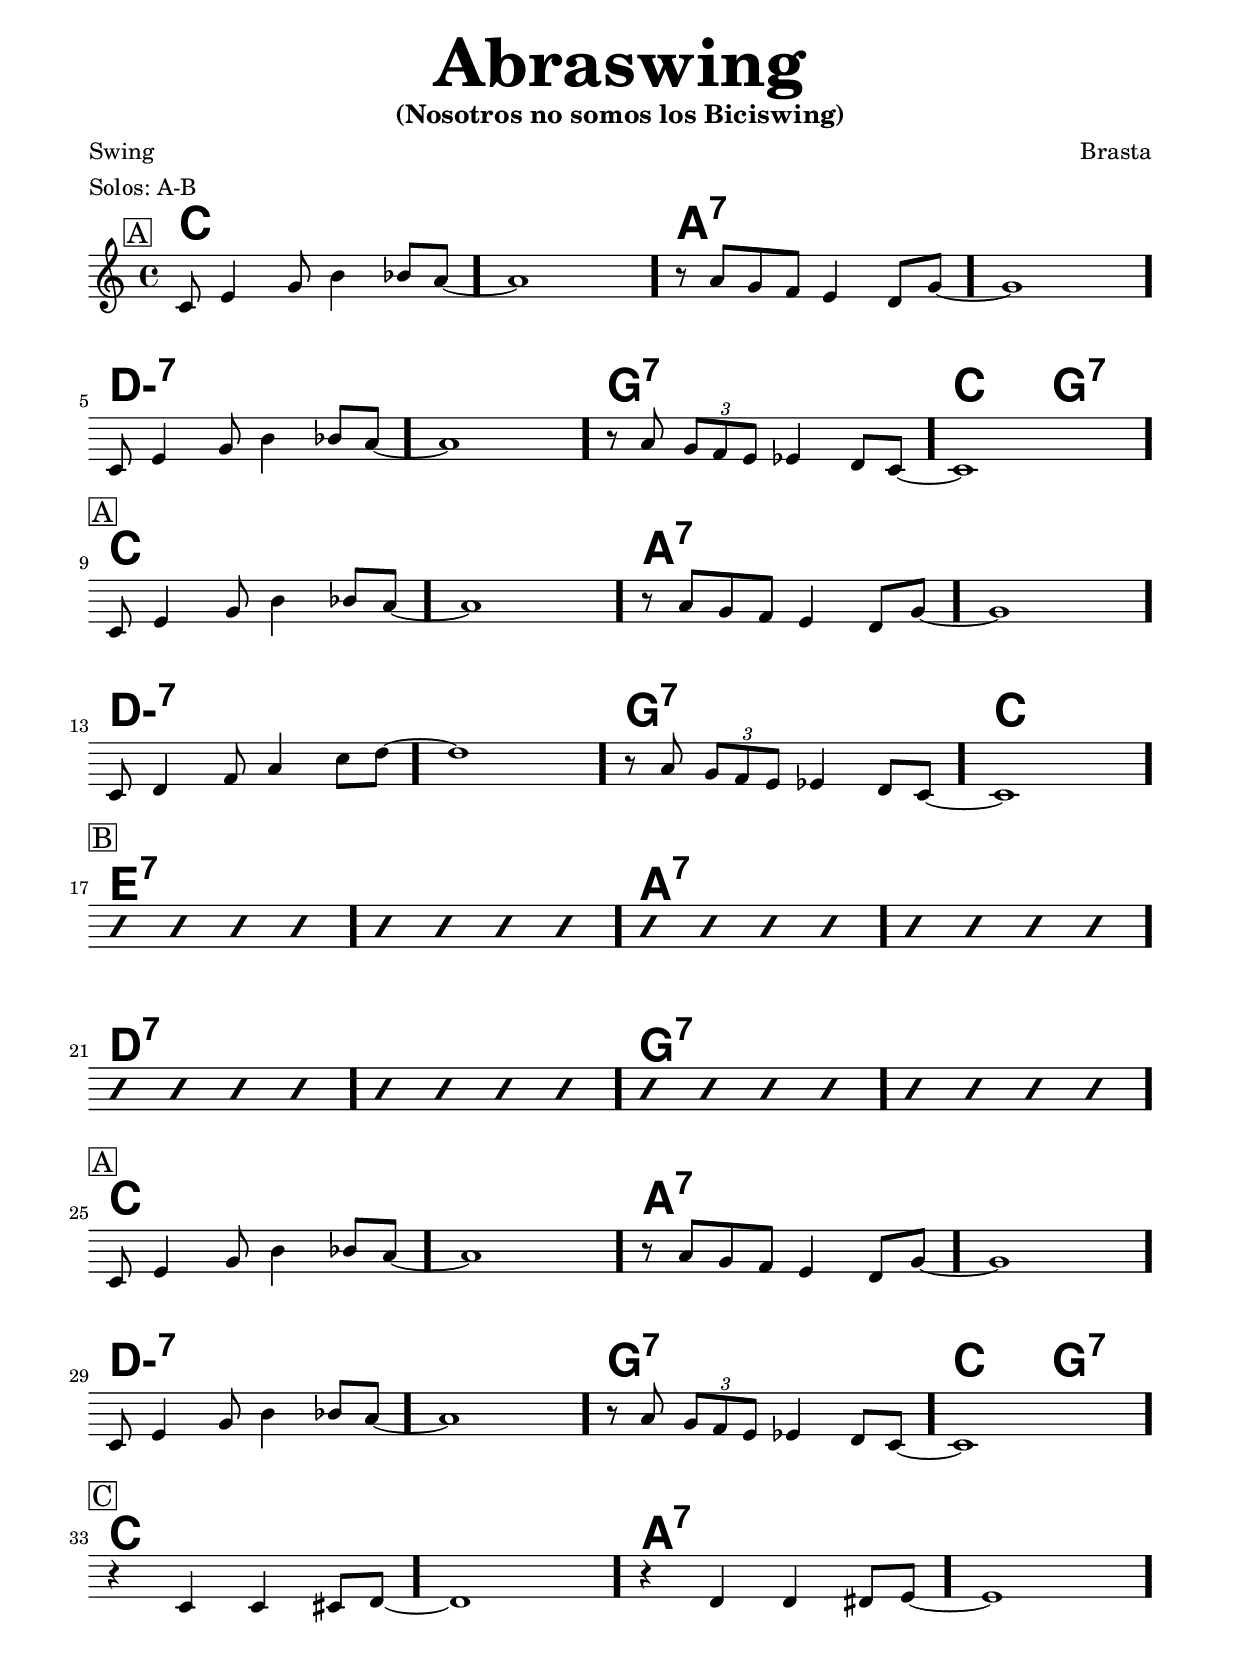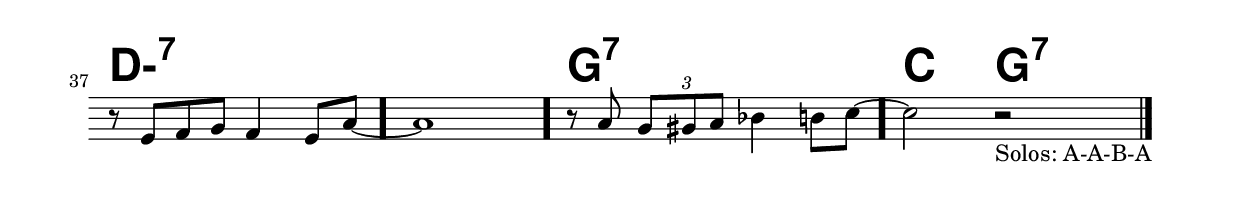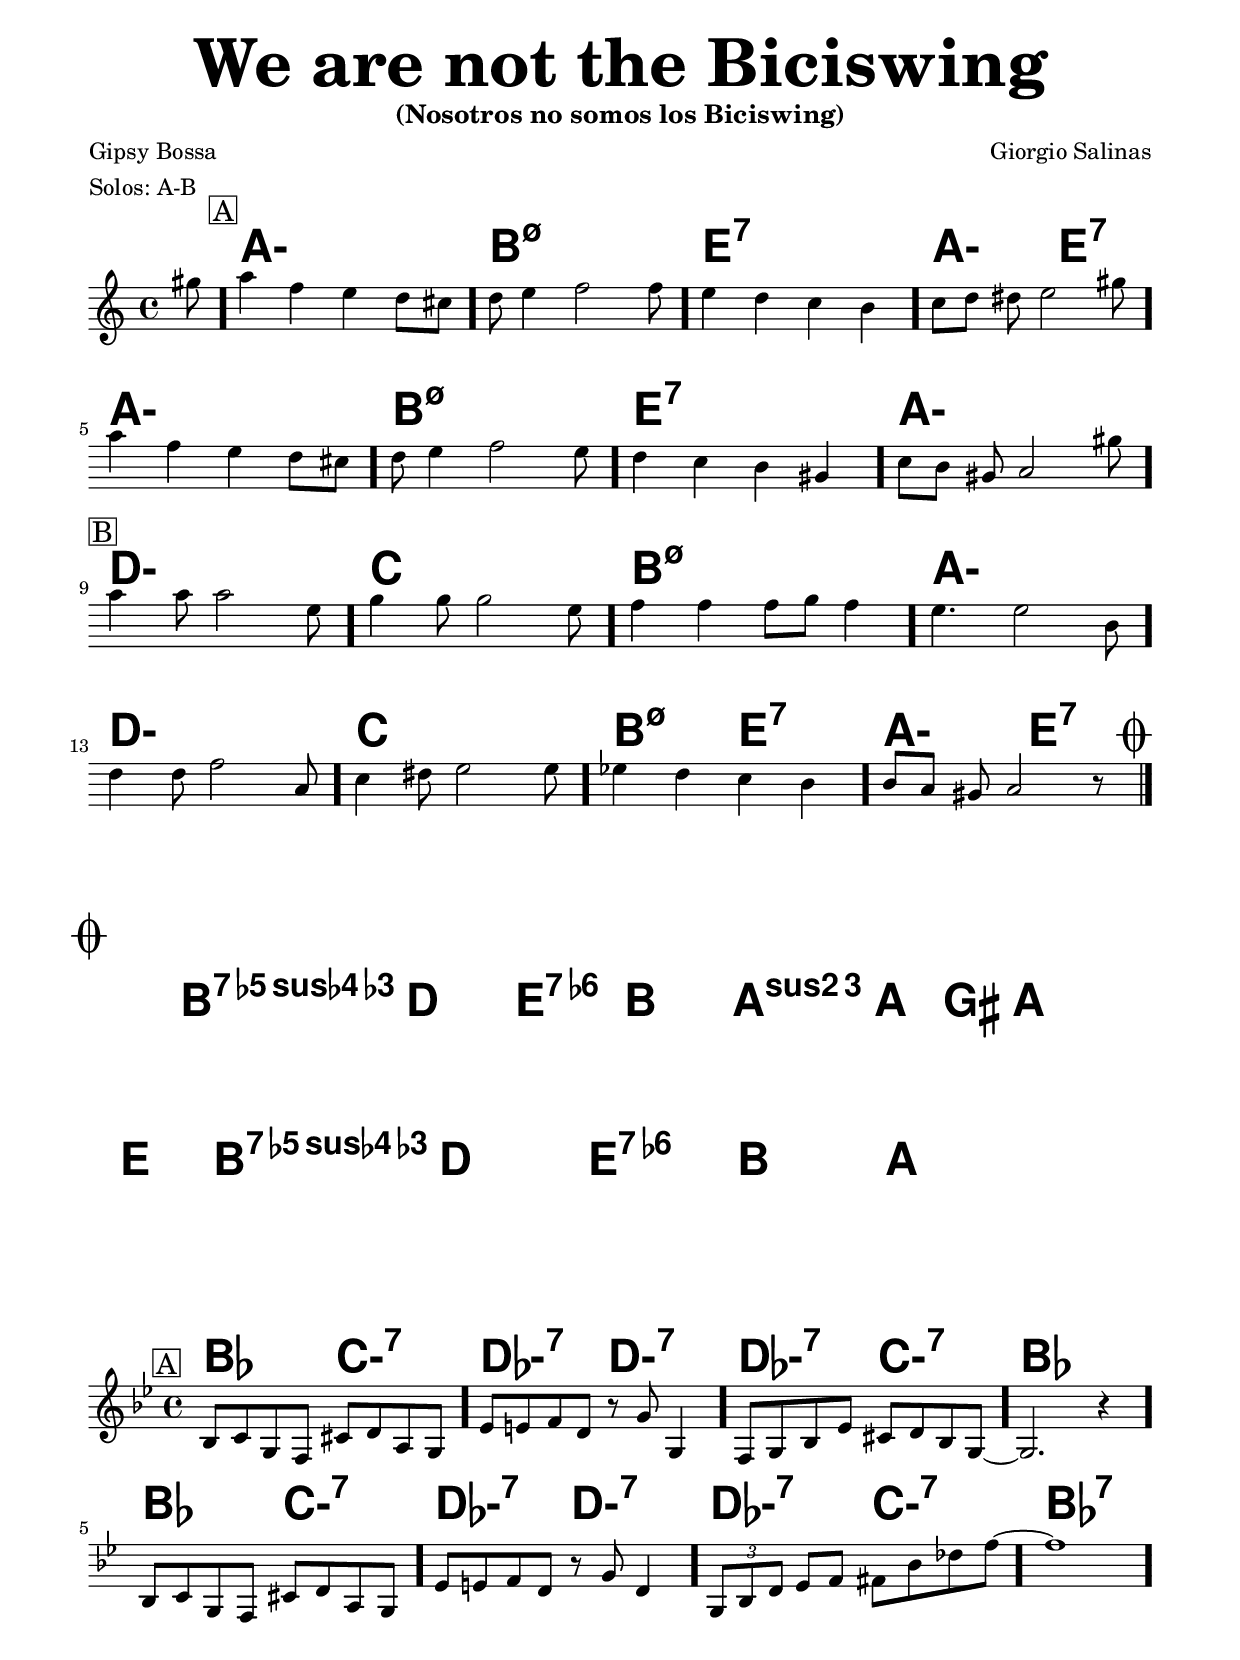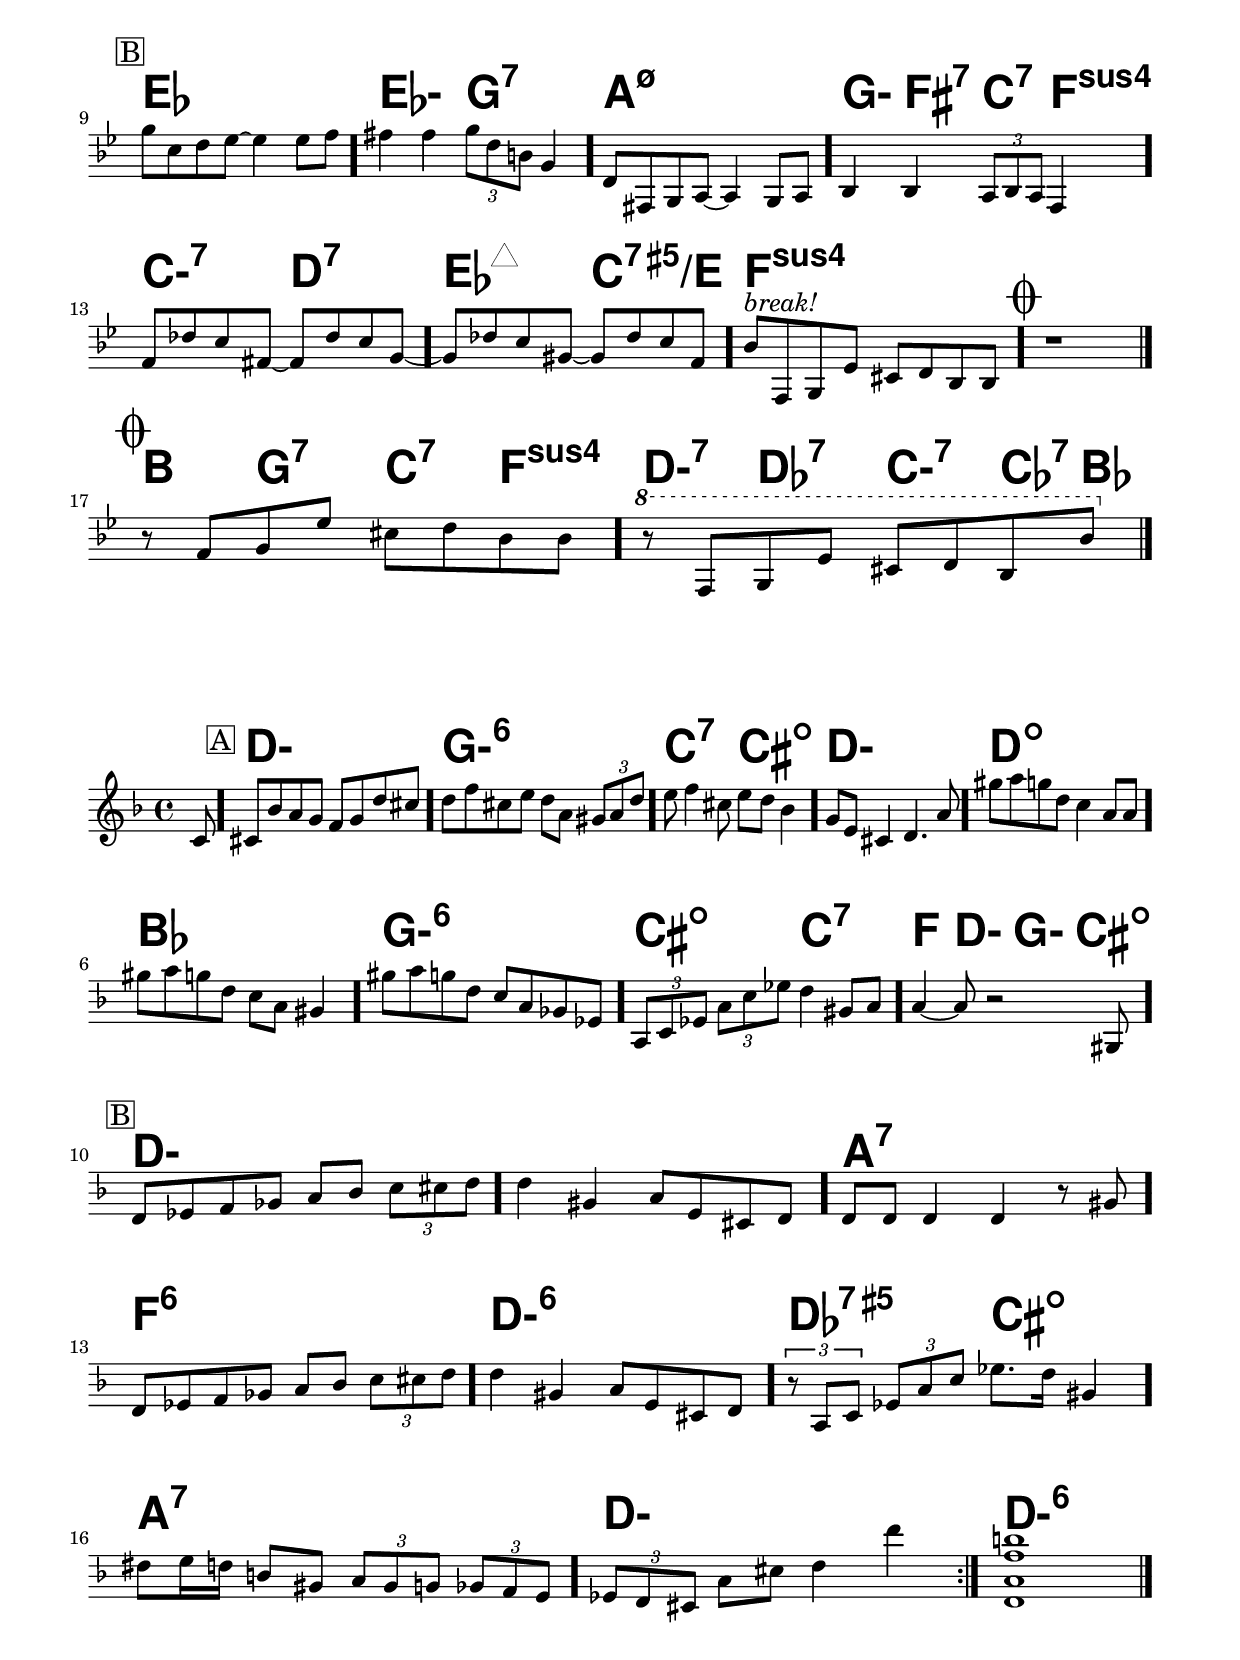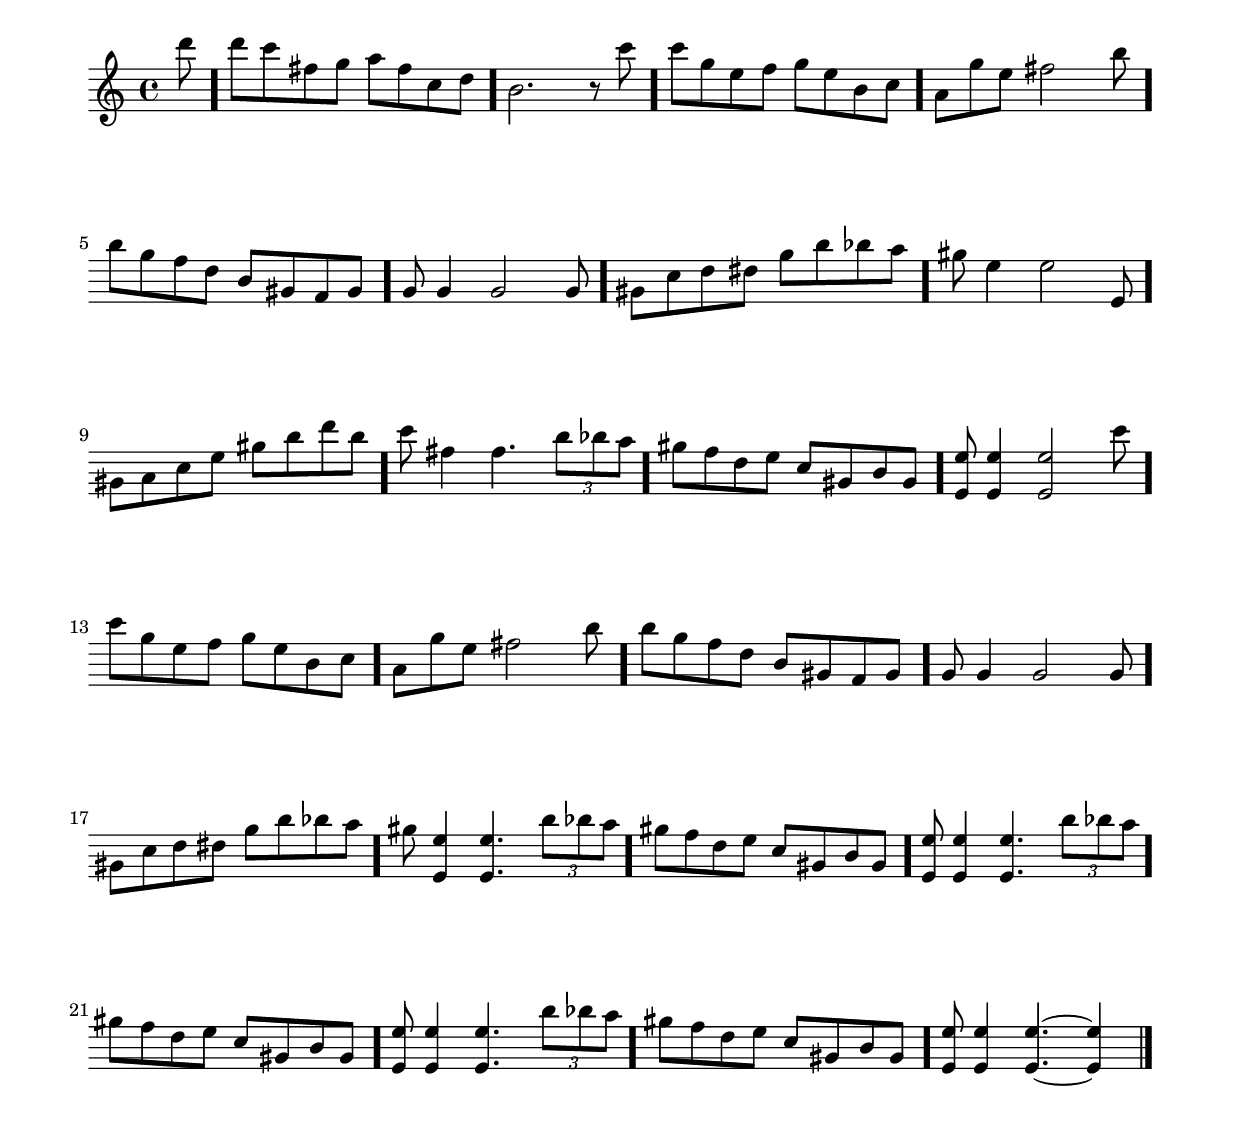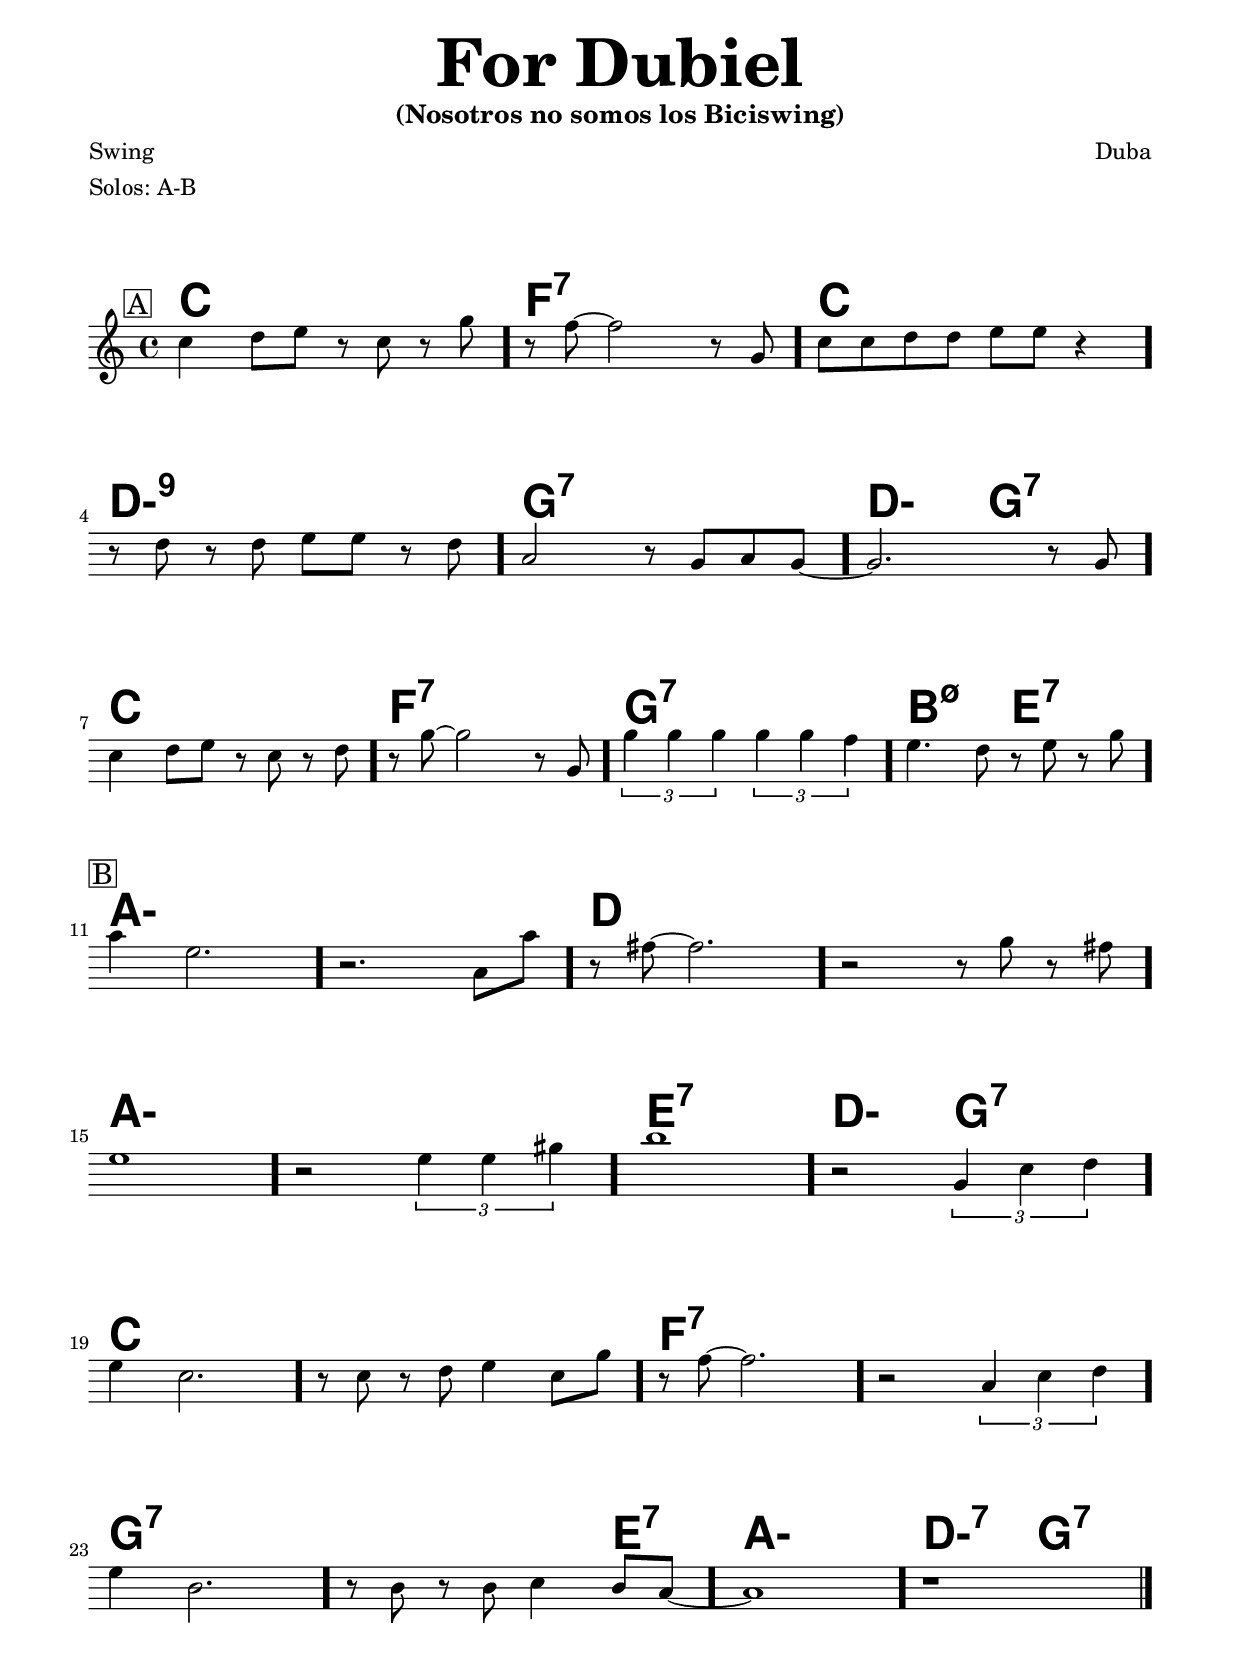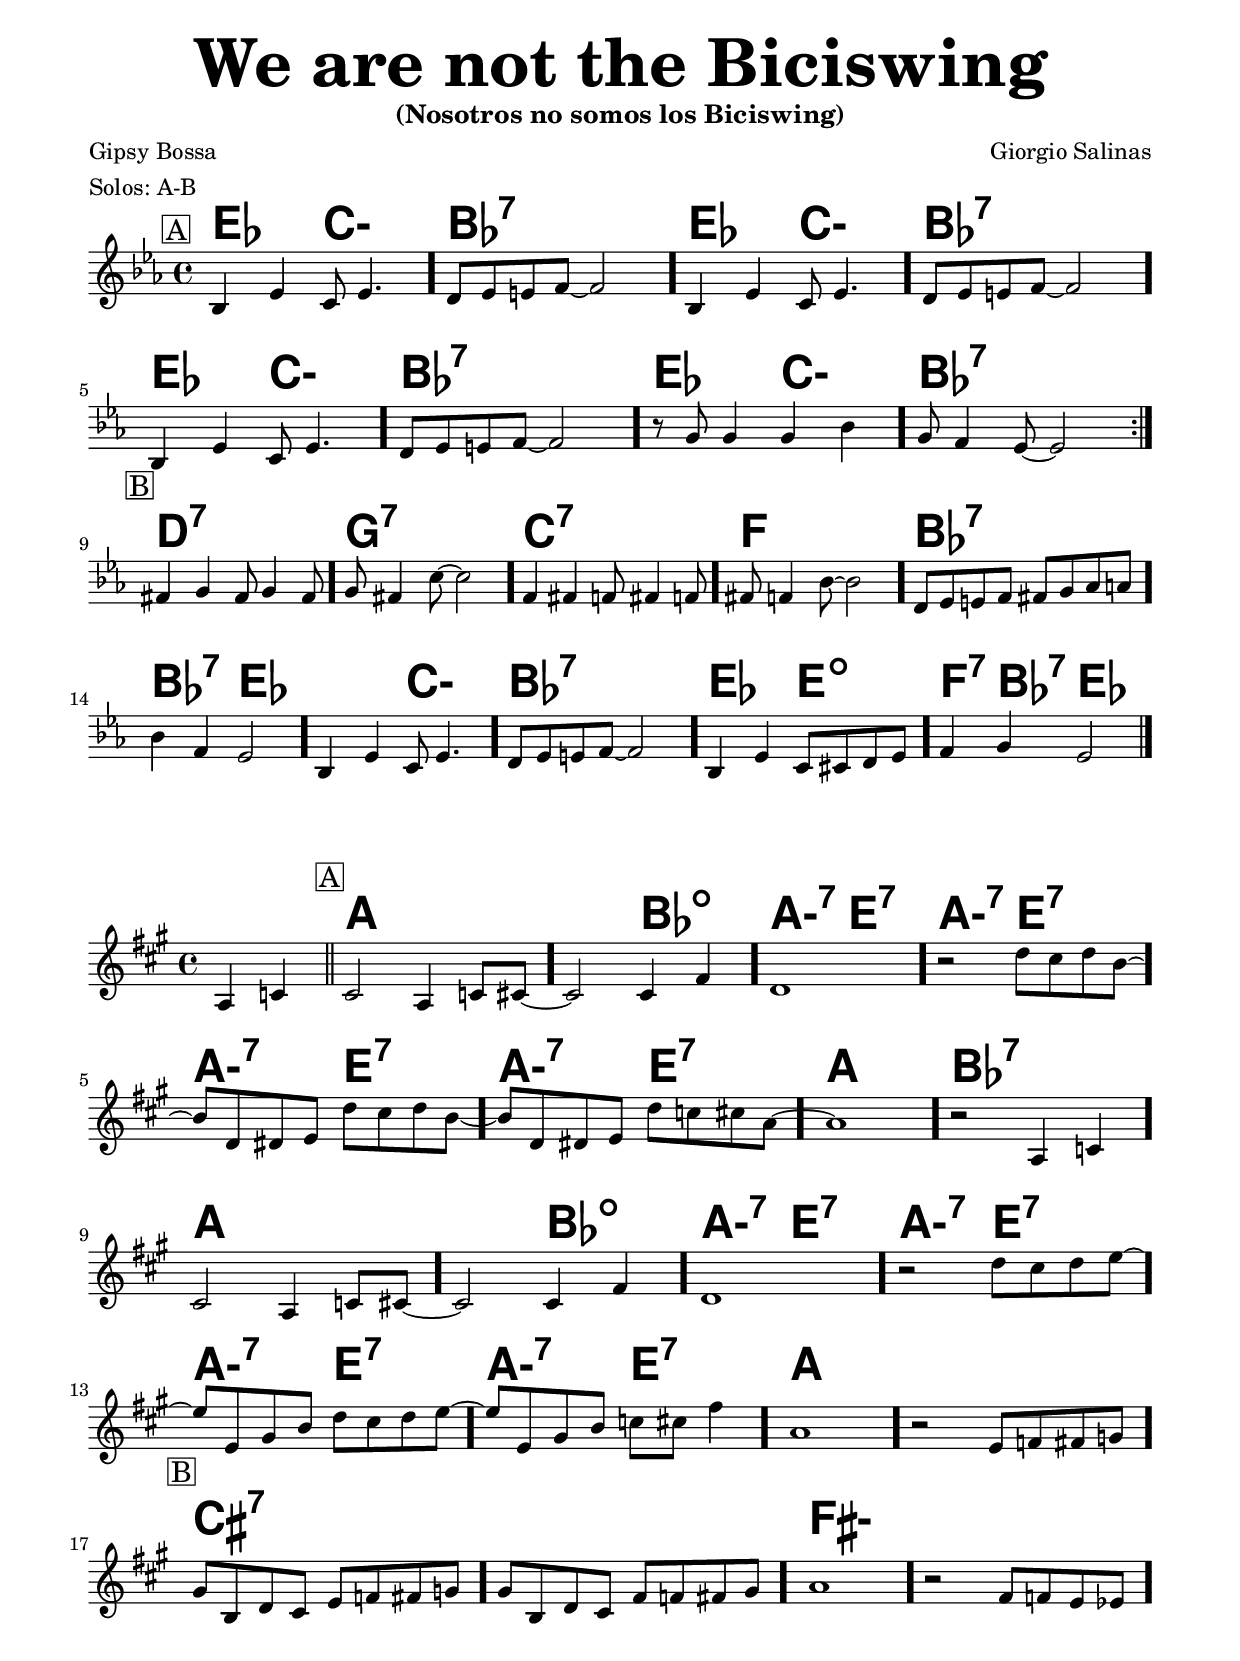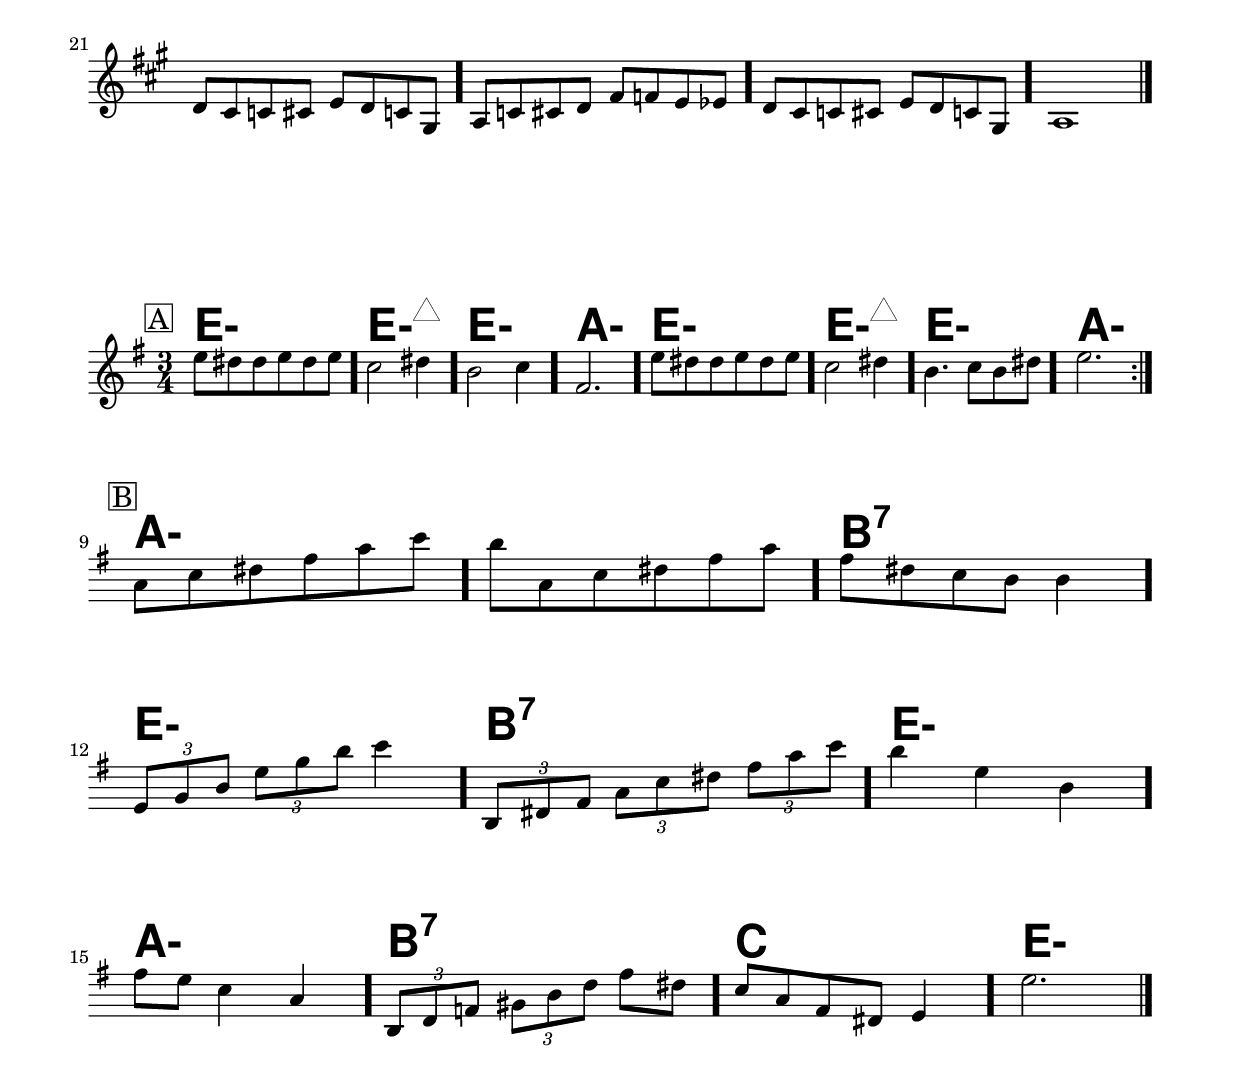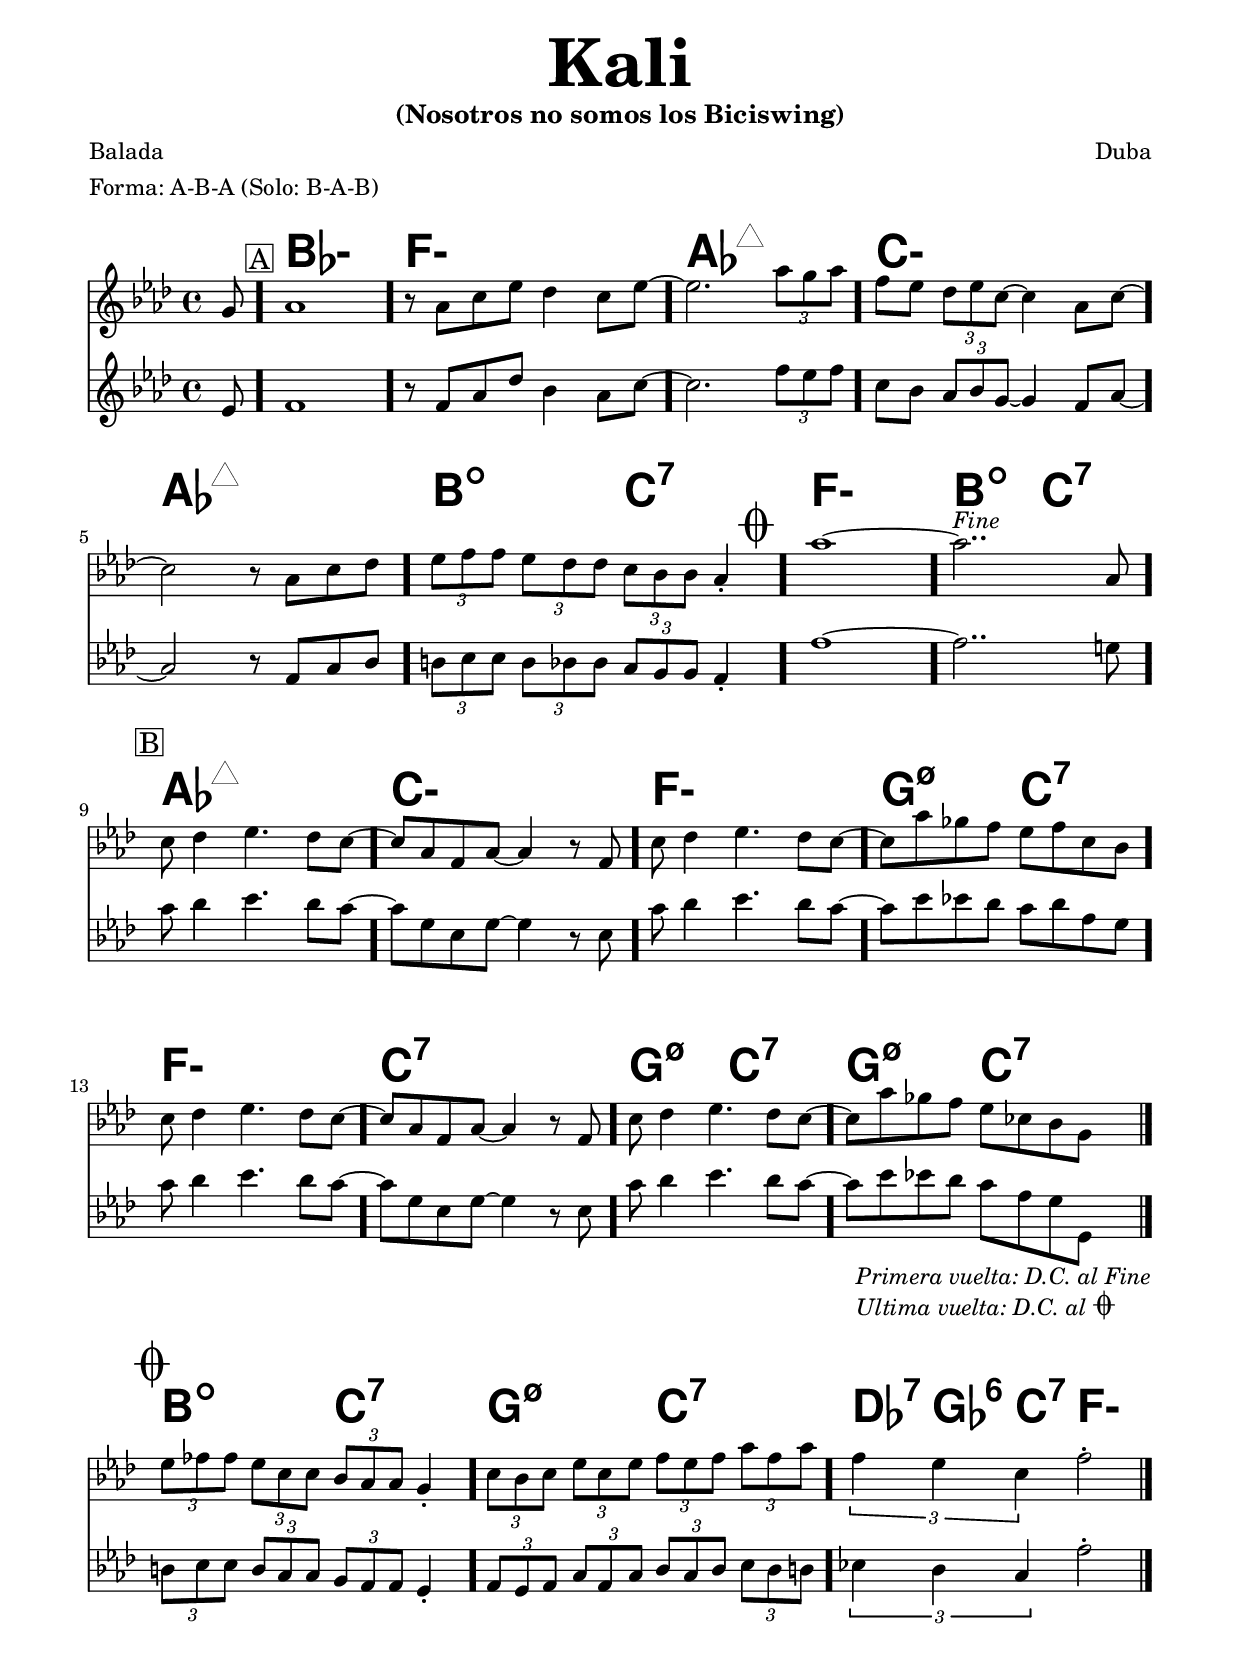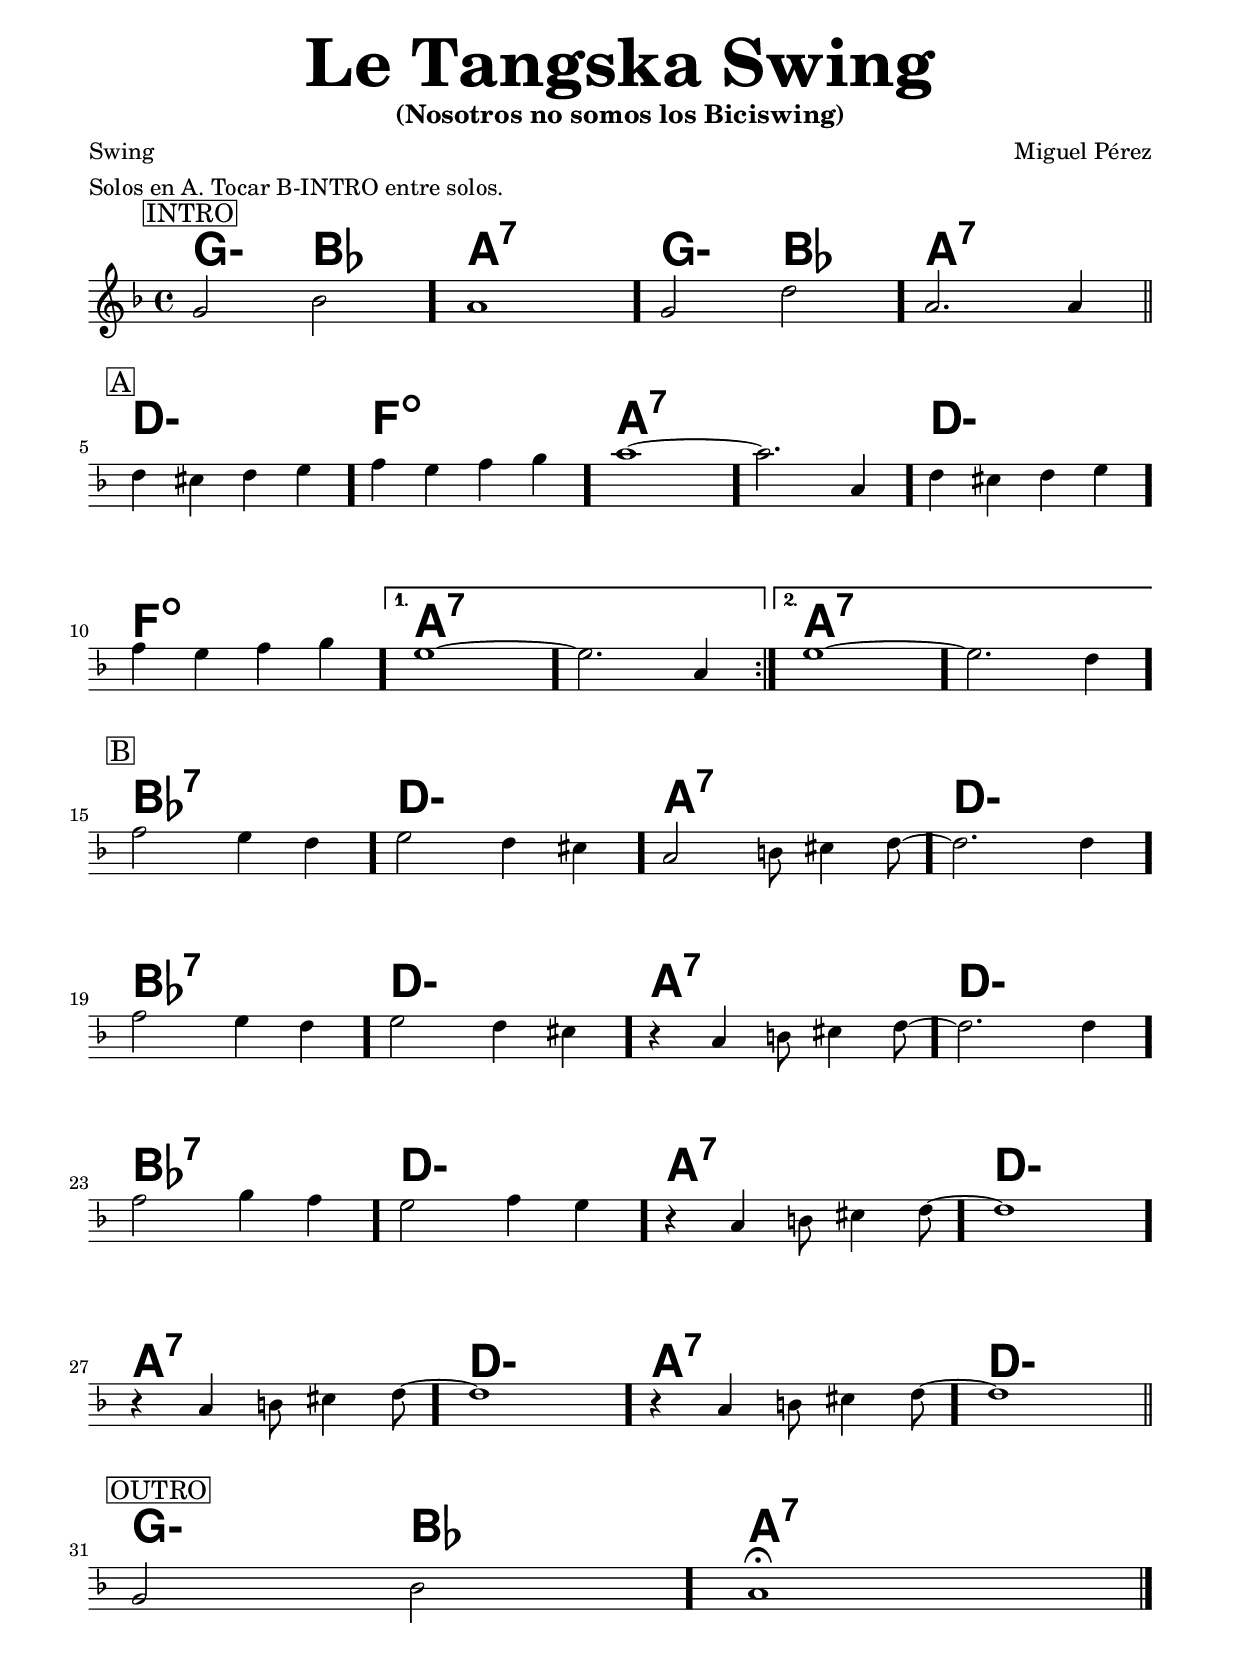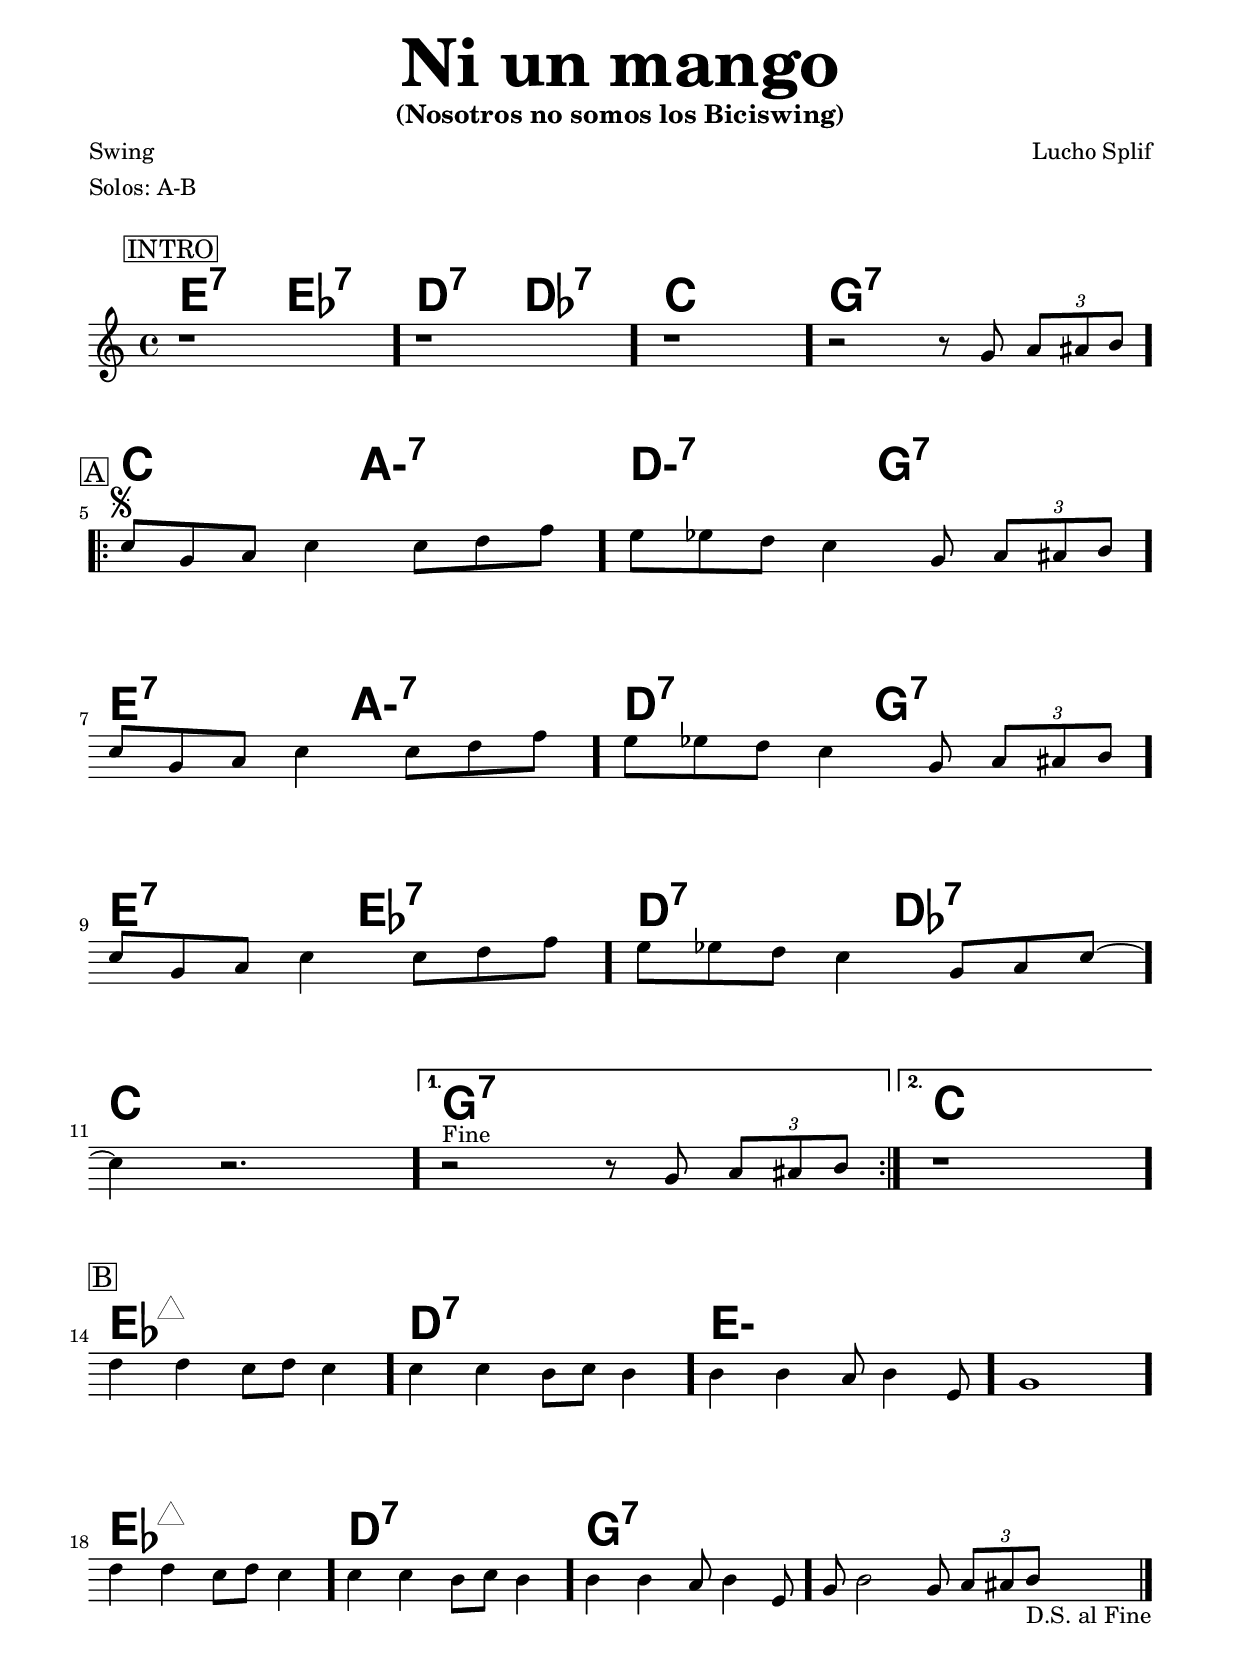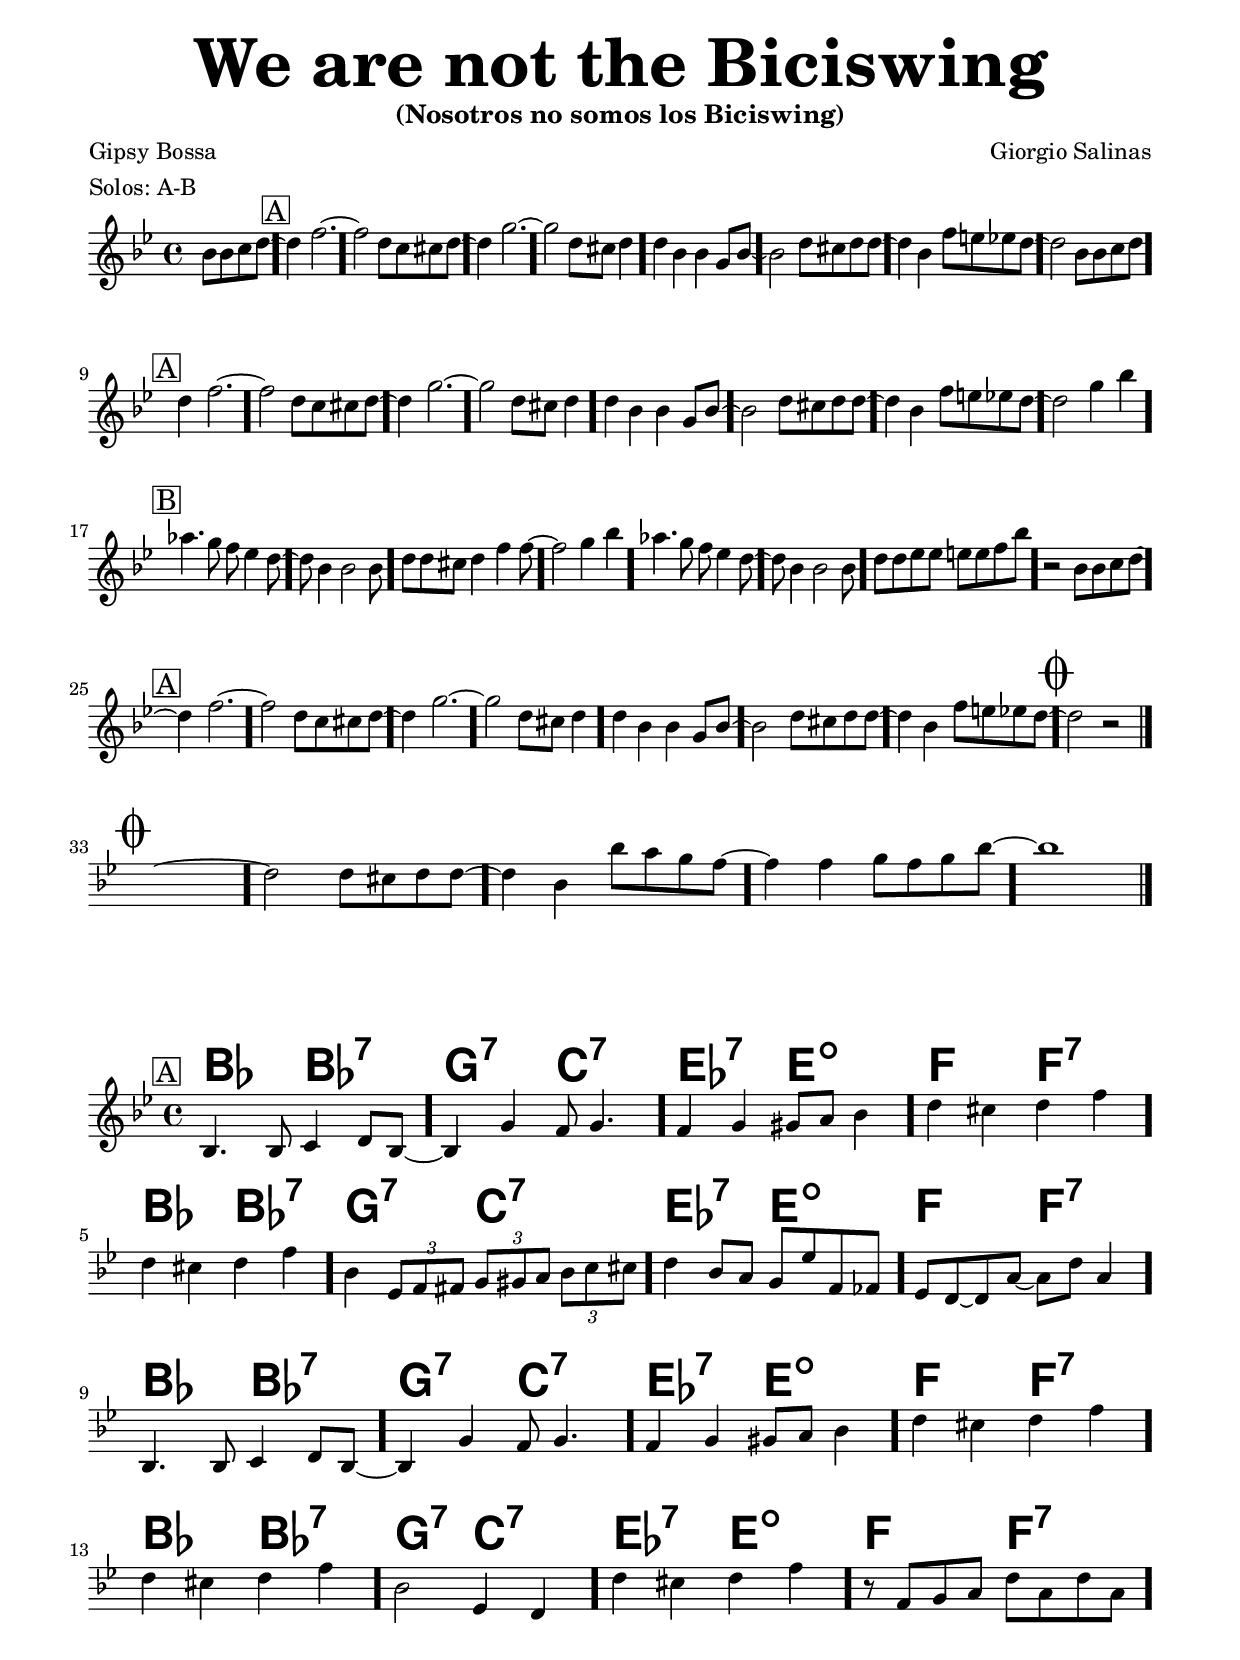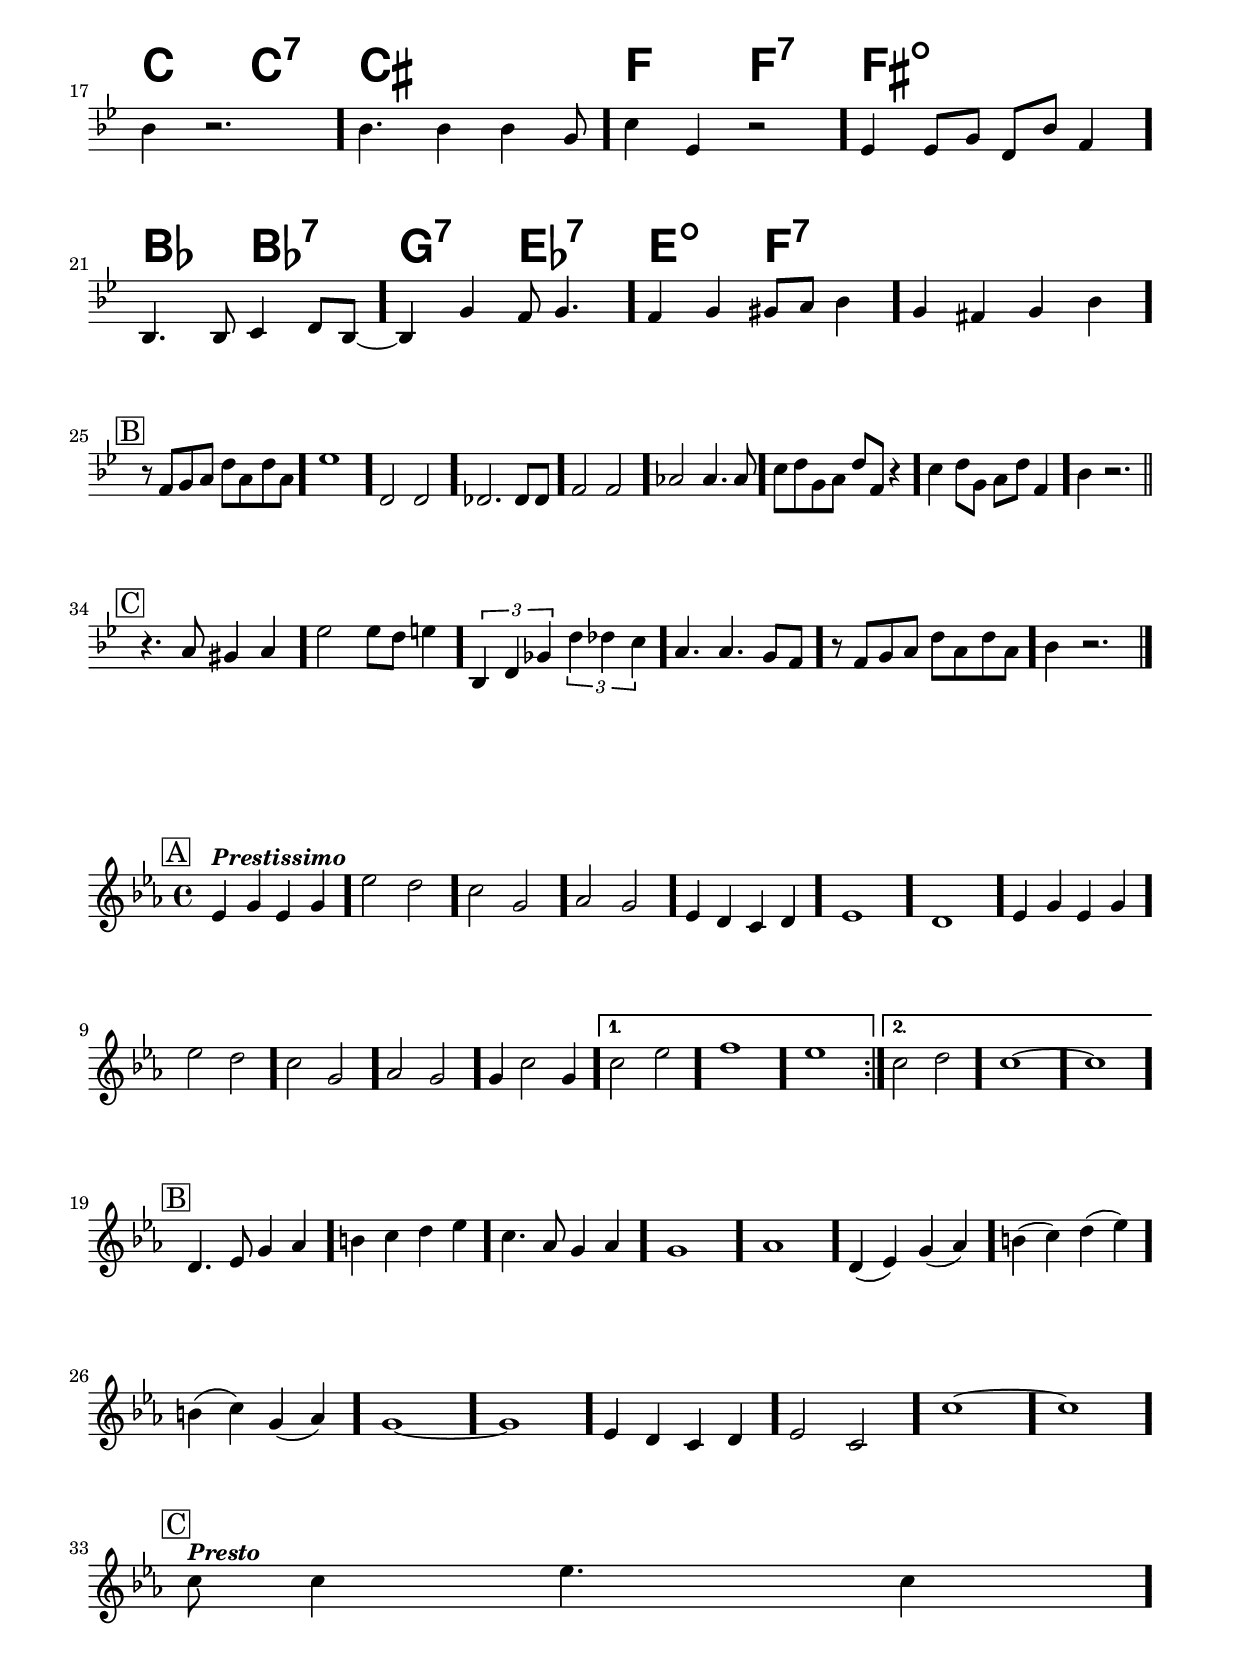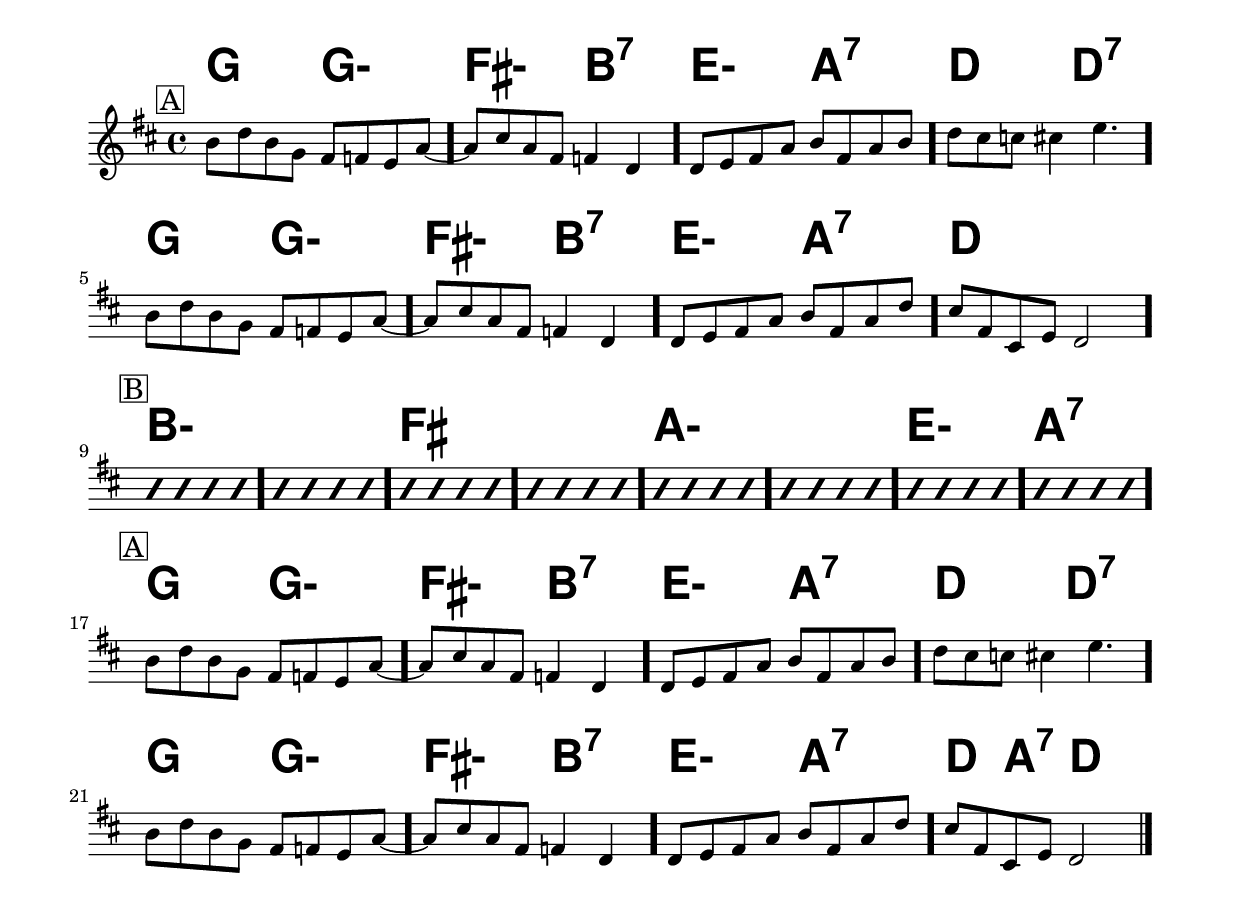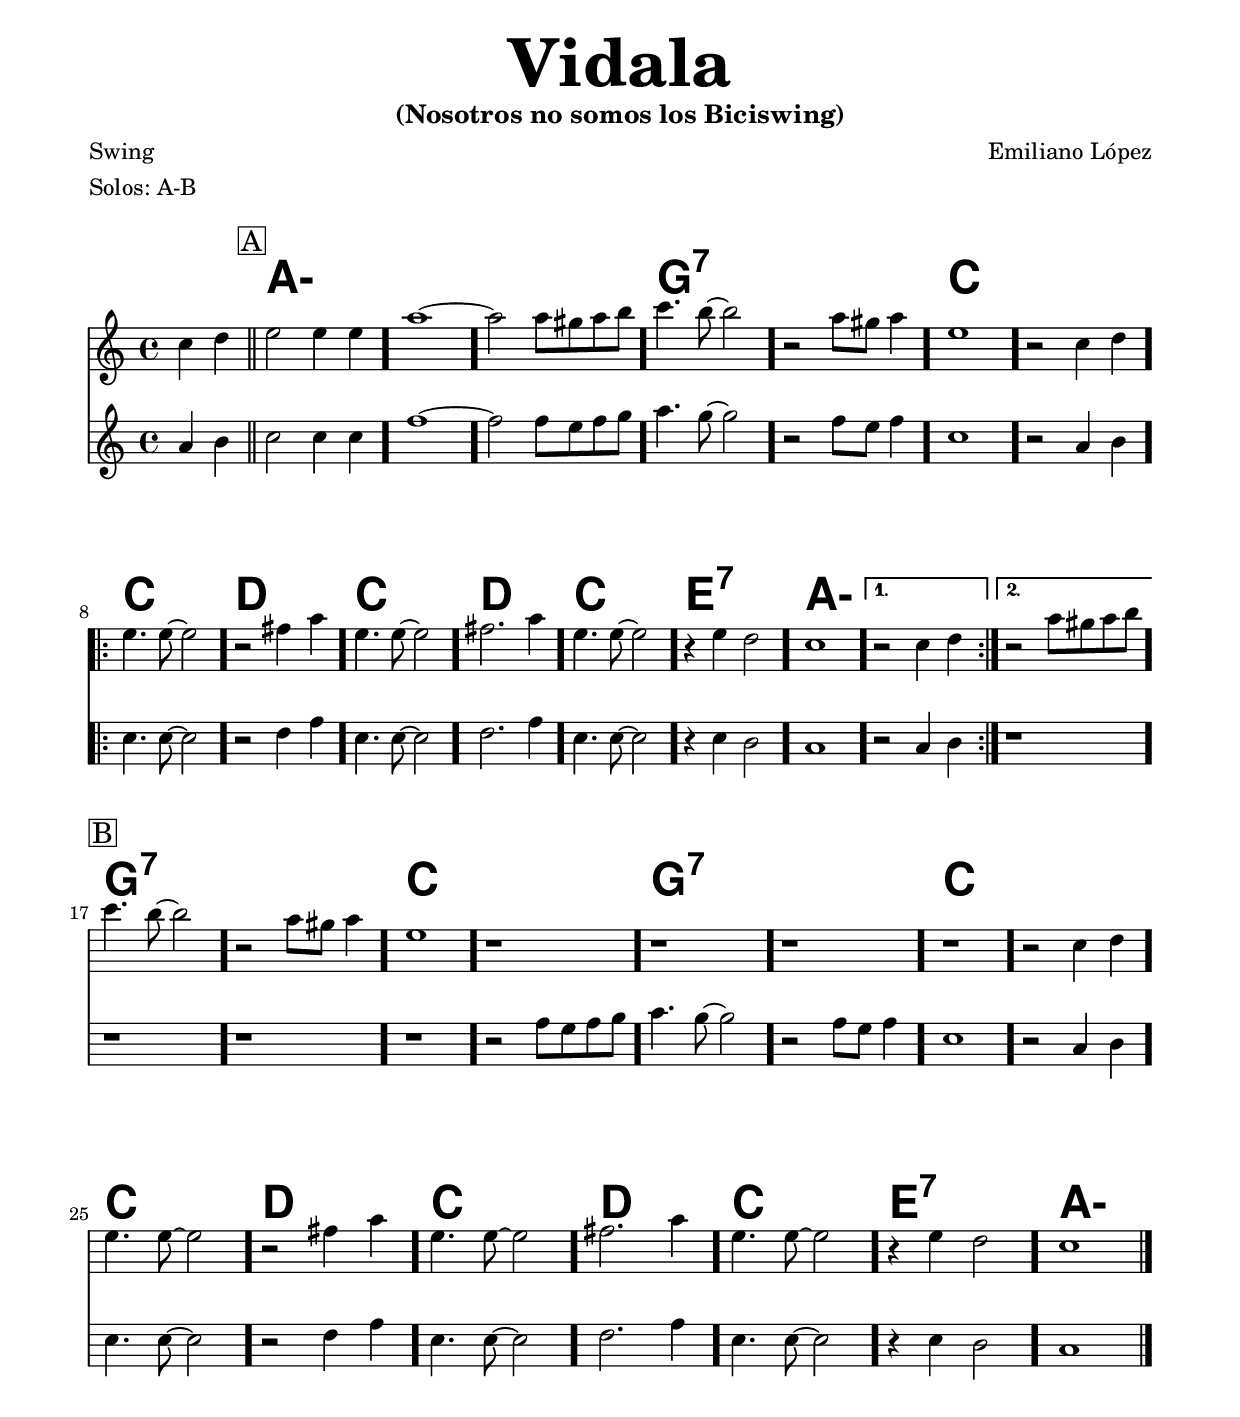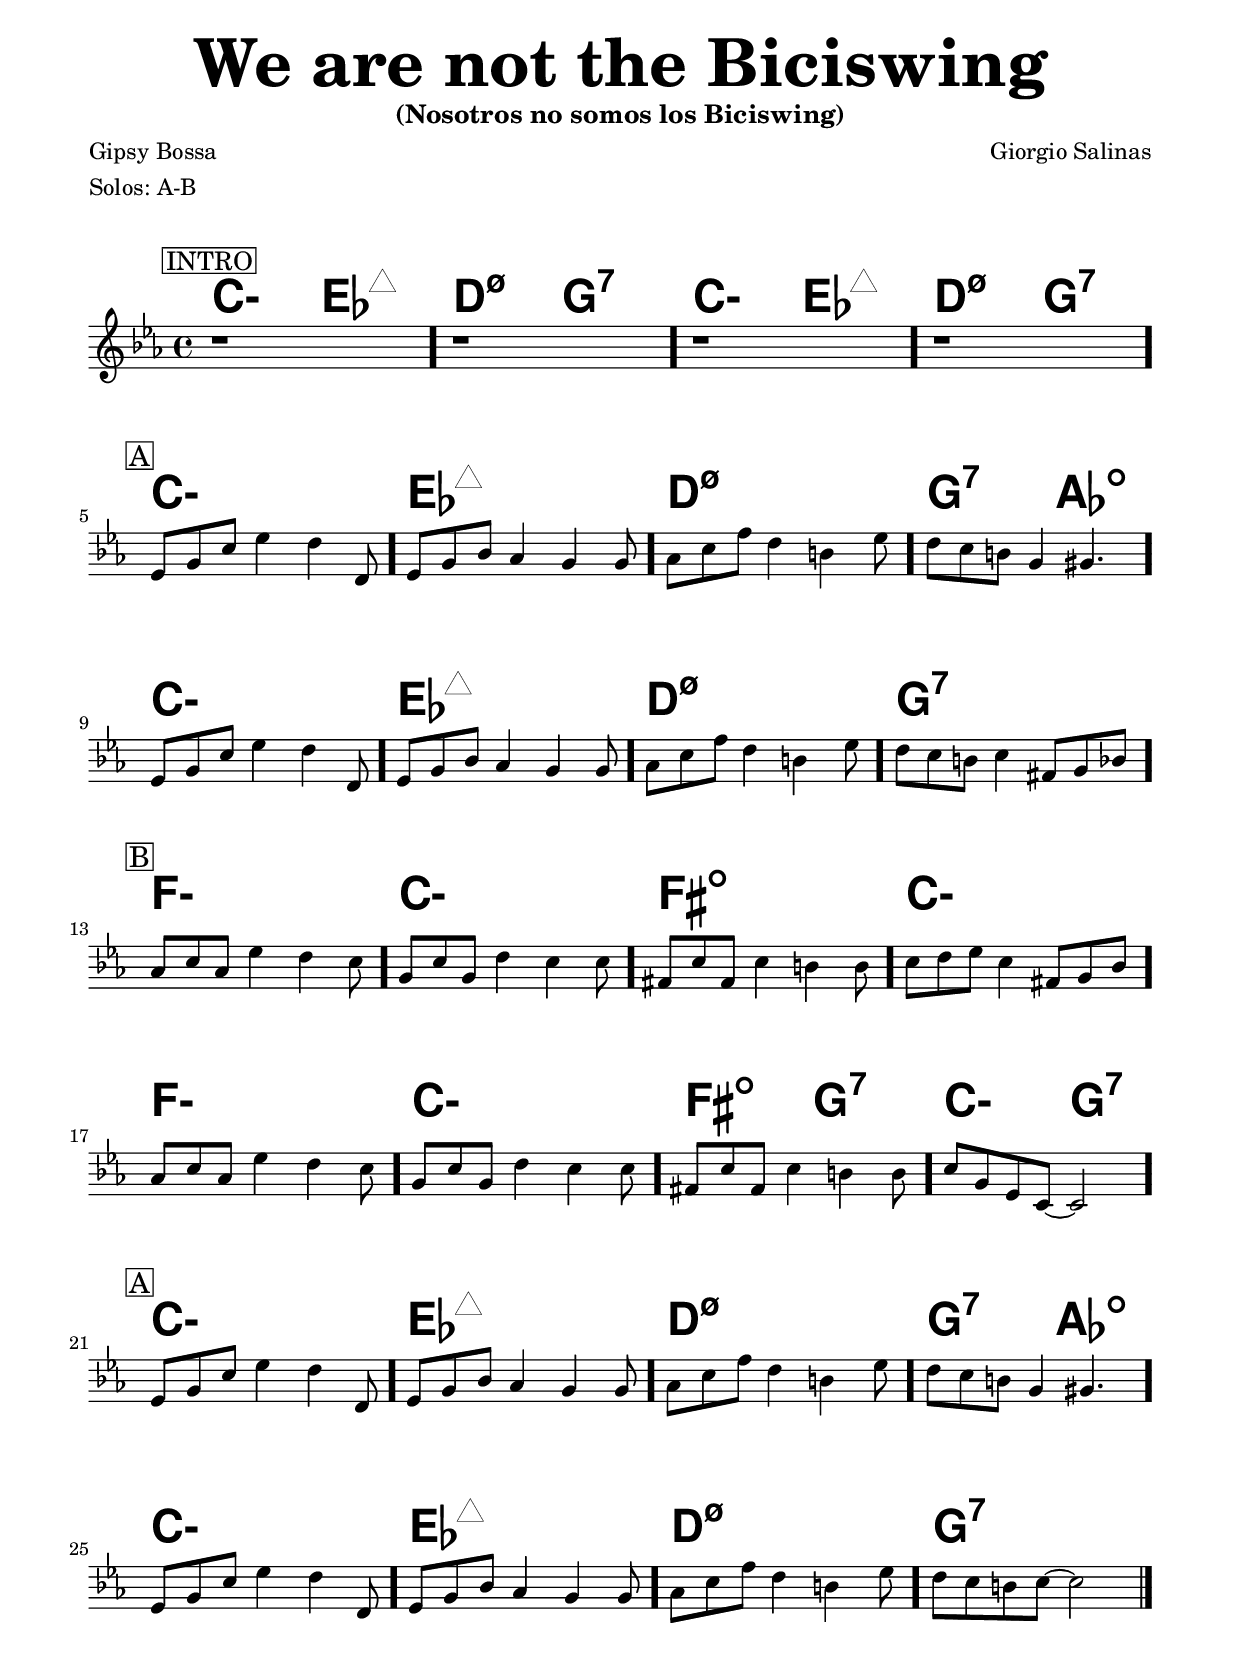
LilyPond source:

\bookpart {
  \header {
    title = \markup { \abs-fontsize #32 \smallCaps "Cancionero de la Calle"}
    subtitle = "2da edición incompleta"
  }
  \markup {}
}

\include "headers.ly"

cifrado =  \chords {
  c1 | c | a:7 | a:7 |
  d:m7 | d:m7 | g:7 | c2 g:7 |
  
  c1 | c | a:7 | a:7 |
  d:m7 | d:m7 | g:7 | c |
  
  e:7 | e:7 | a:7 | a:7 |
  d:7 | d:7 | g:7 | g:7 |
  
  c1 | c | a:7 | a:7 |
  d:m7 | d:m7 | g:7 | c2 g:7 |
  
  c1 | c | a:7 | a:7 |
  d:m7 | d:m7 | g:7 | c2 g:7 |
}

melo = \relative c' {
  \mark \parteA
  c8 e4 g8 b4 bes8 a~ |
  \ocultar-clave
  a1 |
  r8 a g f e4 d8 g~ |
  g1 |
  \break
  c,8 e4 g8 b4 bes8 a~ |
  a1 |
  r8 a \tuplet 3/2 { g f e } ees4 d8 c~ |
  c1
  \break
  
  \mark \parteA
  c8 e4 g8 b4 bes8 a~ |
  \ocultar-clave
  a1 |
  r8 a g f e4 d8 g~ |
  g1 |
  \break
  c,8 d4 f8 a4 c8 d~ |
  d1 |
  r8 a \tuplet 3/2 { g f e } ees4 d8 c~ |
  c1
  \break
  
  \mark \parteB
  \repeat unfold 4 \comp #4
  \break
  \repeat unfold 4 \comp #4
  \break
  
  \mark \parteA
  c8 e4 g8 b4 bes8 a~ |
  \ocultar-clave
  a1 |
  r8 a g f e4 d8 g~ |
  g1 |
  \break
  c,8 e4 g8 b4 bes8 a~ |
  a1 |
  r8 a \tuplet 3/2 { g f e } ees4 d8 c~ |
  c1
  \break
  
  \mark \parteC
  r4 c c cis8 d~ |
  d1 |
  r4 d d dis8 e~ |
  e1 |
  \break
  r8 e f g f4 e8 a~ |
  a1 |
  r8 a \tuplet 3/2 { g gis a } bes4 b8 c~ |
  c2 r-"Solos: A-A-B-A" |
  \fin
  
}


\bookpart {
  \header {
    title = \markup { \abs-fontsize #32 "Abraswing" }
    composer = "Brasta"
    poet = "Swing"
  }

  \score {
    <<
      \cifrado
      \melo
    >>
  }
}

\include "headers.ly"

\header {
  title = \markup { \abs-fontsize #32 "A lo Django" }
  composer = "Giorgio Salinas"
  poet = "Swing"
}

cifrado =  \chords {
  r8 | a1:m | b:m7.5- | e:7 | a2:m e:7 |
  a1:m | b:m7.5- | e:7 | a:m |
  d:m | c | b:m7.5- | a:m |
  d:m | c | b2:m7.5- e:7 | a:m e:7 |
}

melo = \relative c''' {
  \partial 8 { gis8 }
  \mark \parteA
  a4 f e d8 cis | d e4 f2 f8 | e4 d c b | c8[ d] dis e2 gis8 |
  \ocultar-clave
  \break
  a4 f e d8 cis | d e4 f2 e8 | d4 c b gis | c8[ b] gis a2 gis'8 |
  \break
  
  \mark \parteB
  a4 a8 a2 e8 | g4 g8 g2 e8 | f4 f f8 g f4 | e4. e2 b8 |
  \break
  d4 d8 f2 a,8 | c4 dis8 e2 e8 | ees4 d c b | b8[ a] gis a2 r8^\coda-markup |
  \fin
}

\score {
  <<
    \cifrado
    \melo
  >>
}

\score {
  <<
    \chords {
      r8 | b2:m7.5- e:7 | a1 | b2:m7.5- e:7 | a1 |
    }
    \relative c'' {
      \coda
      \partial 8 { e8 } |
      ees4 d c b | b8[ a] gis a2 e'8 | ees4 d c b\fermata | a1\fermata |
      \fin
    }
  >>
}

\include "headers.ly"

\header {
  title = \markup { \abs-fontsize #32 "Ana Clara Swing" }
  composer = "Duba & Gamal Darián"
  poet = "Swing"
}

cifrado =  \chords {
  bes2 c:m7 | des:m7 d:m7 | des:m7 c:m7 | bes1 |
  bes2 c:m7 | des:m7 d:m7 | des:m7 c:m7 | bes1:7
  ees1 | ees2:m g:7 | a1:m7.5- | g4:m fis:7 c:7 f:sus4 |
  c2:m7 d:7 | ees:maj7 c:aug7/e | f1:sus4 | r |
  
  %coda
  b4 g:7 c:7 f:sus4 | d:m7 des:7 c:m7 ces8:7 bes

}

melo = \relative c' {
  \key bes \major
  
  \mark \parteA
  
  bes8 c g f cis' d a g | ees' e f d r g g,4 | \ocultar-clave
  f8 g bes ees cis d bes g~ | g2. r4 |
  \break
  
  bes8 c g f cis' d a g | ees' e f d r g d4 |
  \tuplet 3/2 { g,8 bes d } ees f  fis bes  des f~ | f1 |
  \break
  
  \mark \parteB
  
  g8 c, d ees~ ees4 ees8 f | fis4 fis \tuplet 3/2 { g8 d b } g4 |
  d8 fis, g a~ a4 g8 a | bes4 bes \tuplet 3/2 { a8 bes a } f4 |
  \break
  
  f'8 des' c fis,~ fis des' c g~ | g des' c gis~ gis des' c f, |
  bes^\break-tag f, g ees' cis d  bes bes^\coda-markup | r1 
  \fin
  \break
  
  \coda
  r8 f' g ees' cis d  bes bes | \ottava #1 r8 f g ees' cis d  bes bes'
  \fin
}

<<
  \cifrado
  \melo
>>

\include "headers.ly"

\header {
  title = \markup { \abs-fontsize #32 "Bici Swing" }
  composer = "Lucho Splif"
  poet = "Swing"
}

cifrado =  \chords {
  \partial 8 { r8 }
  d1:m | g:m6  | c2:7 cis:dim | d1:m |
  d:dim | bes | g:m6 | cis2:dim c:7 |
  f4 d:m g:m cis:dim | d1:m | d:m | a:7 |
  f:6 | d:m6 | des2:aug7 cis:dim | a1:7 
  d:m | d:m6 |
}

melo = \relative c' {
  \key d \minor
  
  \repeat volta 2 {
    \partial 8 { c8 }
    \ocultar-clave
  
    \mark \parteA
    cis bes' a g f g d' cis | d f cis e  d a \tuplet 3/2 { gis a d } |
    e f4  cis8 e d bes4 | g8 e  cis4  d4. a'8 |
  
    gis' a g d c4 a8 a | gis' a g d c a gis4 |
    gis'8 a g d c a ges ees | \tuplet 3/2 { a, c ees } \tuplet 3/2 { a c ees } d4 gis,8 a |
  
    a4~ a8 r2 gis,8 | 
    \break
  
    \mark \parteB
    d' ees f ges a bes \tuplet 3/2 { c cis d } |
    d4 gis, a8 e  cis d | d d d4 d r8 gis |
    \break
  
    d ees f ges a bes \tuplet 3/2 { c cis d } | d4 gis, a8 e  cis d |
    \tuplet 3/2 { r a c } \tuplet 3/2 { ees a c }  ees8. d16 gis,4 |
    dis'8 e16 d b8 gis  \tuplet 3/2 { a gis g } \tuplet 3/2 { ges f e } |
    \tuplet 3/2 { ees d cis } a' cis  d4  d' |  
  }
  
  <d,, a' f' b>1 
  \fin
}

<<
  \cifrado
  \melo
>>

\include "headers.ly"

\header {
  title = \markup { \abs-fontsize #32 "Cash Bebe Swing" }
  subtitle = "(Swing para Cayetano Indio)"
  composer = "Lucho Splif"
  poet = "Swing"
}

cifrado =  \chords {
}

melo = \relative c' {
  \partial 8 { d''8 }
  \ocultar-clave
  
  d c fis, g a fis c d | b2. r8 c'8 | c g e f g e b c | a g' e fis2 b8 |
  \break
  b g f d b gis f gis | g8 g4 g2 g8 | gis c d dis g b bes a | gis e4 e2  e,8 |
  \break
  gis a c e gis b d b | c fis,4 fis4. \tuplet 3/2 { b8 bes a } |
  gis f d e c gis b gis | <e e'> <e e'>4 <e e'>2 c''8 |
  \break
  c g e f g e b c | a g' e fis2  b8 | 
  b g f d b gis f gis | g8 g4 g2  g8 |
  \break
  gis c d dis g b bes a | gis  <e e,>4 <e e,>4.  \tuplet 3/2 { b'8 bes a } |
  gis f d e c gis  b gis | <e e'> <e e'>4 <e e'>4. \tuplet 3/2 { b''8 bes a } |
  \break
  gis f d e c gis  b gis | <e e'> <e e'>4 <e e'>4. \tuplet 3/2 { b''8 bes a } |
  gis f d e c gis  b gis | <e e'> <e e'>4 <e e'>4.~ <e e'>4 |
  \fin  
}

\score {
  <<
    \cifrado
    \melo
  >>
}

%\include "duba swing.ly"
\include "headers.ly"

cifrado =  \chords {
  c1 | f:7 | c | 
  d:m9 | g:7 | d2:m g:7 |
  c1 | f:7 | g:7 | b2:m7.5- e:7 |
  
  a1:m | a:m | d | d |
  a:m | a:m | e:7 | d2:m g:7 | 
  c1 | c | f:7 | f:7 |
  g:7 | g2.:7 e4:7 | a1:m | d2:m7 g:7 |
  
}

melo = \relative c' {
  \mark \parteA
  
  c'4 d8 e r c r g' |
  r f~ f2 r8 g, |
  c8 c d d  e e r4 |
  \ocultar-clave
  \break
  
  r8 d r d e e r d |
  a2 r8 g a g~ |
  g2. r8 g |
  \break
  
  c4 d8 e r c r d |
  r g~ g2 r8 g, |
  \tuplet 3/2 { g'4 g g } \tuplet 3/2 { g g f } |
  e4. d8 r e r g |
  \break
  
  \mark \parteB
  
  a4 e2. |
  r a,8 a' |
  r fis~ fis2. |
  r2 r8 g r fis |
  \break
  
  e1 |
  r2 \tuplet 3/2 { e4 e gis } |
  b1 |
  r2 \tuplet 3/2 { g,4 c d } |
  \break
  
  e4 c2. |
  r8 c r d e4 c8 g' |
  r f~ f2. |
  r2 \tuplet 3/2 { a,4 c d } |
  \break
  
  e4 b2. |
  r8 b r b c4 b8 a~ |
  a1 |
  r |
  \fin
}


\bookpart {
  \header {
    title = \markup { \abs-fontsize #32 "For Dubiel" }
    composer = "Duba"
    poet = "Swing"
  }

  \score {
    <<
      \cifrado
      \melo
    >>
  }
}

\include "headers.ly"

\header {
  title = \markup { \abs-fontsize #32 "Ganyiruli Swing" }
  composer = "Miguel Pérez"
  poet = "Swing"
}

cifrado =  \chords {
  \repeat unfold 4 { ees2 c:min | bes1:7 }
  d:7 | g:7 | c:7 | f | bes:7 | bes2:7 ees |
  ees2 c:min | bes1:7 | ees2 e:dim | f4:7 bes:7 ees2 |
}

melo = \relative c' {
  \key ees \major
  
  \mark \parteA
  \repeat volta 2 {
    \repeat unfold 3 {
      bes4 ees c8 ees4. | d8 ees e f~ f2 \ocultar-clave
    }
    r8 g g4 g bes
    g8 f4 es8~ es2 |
  }
  
  \break
  \mark \parteB
  fis4 g fis8 g4 fis8 | g fis4 c'8~ c2 |
  f,4 fis f8 fis4 f8 | fis f4 bes8~ bes2 |
  d,8 es e f fis g aes a | bes4 f ees2 |
  
  bes4 ees c8 ees4. | d8 ees e f~ f2 |
  bes,4 ees c8 cis d ees | f4 g ees2
  
  \fin
}

<<
  \cifrado
  \melo
>>

\include "headers.ly"

\header {
  title = "Gran Familia"
  composer = "Miguel Pérez"
  poet = "Swing"
}

cifrado =  \chords {
  \set chordChanges = ##t
  \set noChordSymbol = ""
  
  \partial 2 r2 | 
  a1 | a2 bes:dim | a:min7 e:7 | a:min7 e:7 |
  a:min7 e:7 | a:min7 e:7 | a1 | bes:7 |
  
  a1 | a2 bes:dim | a:min7 e:7 | a:min7 e:7 |
  a:min7 e:7 | a:min7 e:7 | a1 | a |
  
  cis:7 | cis:7 | fis:min

}

melo = \relative c' {
  \key a \major
  
  \partial 2 a4 c | 
   \mark \parteA
   \dbar
  
  cis2 a4 c8 cis~ | cis2 cis4 fis | d1 | r2 d'8 cis d b~ | 
  \break
  b d, dis e d' cis d b~ | b d, dis e d' c cis a~ | a1 | r2 a,4 c |
  \break
  cis2 a4 c8 cis~ | cis2 cis4 fis | d1 | r2 d'8 cis d e~ | 
  \break
  e e, gis b d cis d e~ | e e, gis b c cis fis4 | a,1 | r2 e8 f fis g |
  \break
  
  \mark \parteB
  gis b, d cis e8 f fis g | gis b, d cis fis f fis gis | a1 | r2 fis8 f e ees |
  \break
  d cis c cis e d c gis | a c cis d fis8 f e ees | d cis c cis e d c gis | a1
  
  \fin
}

<<
  \cifrado
  \melo
>>

\include "headers.ly"

\header {
  title = \markup { \abs-fontsize #32 "Gypsy Vals" }
  composer = "Lucho Splif"
  poet = "Vals"
  meter = "Tocar A antes de cada solo."
}

cifrado =  \chords {
  e2.:min | e:m7+ | e:min | a:min |
  e2.:min | e:m7+ | e:min | a:min |
  a:min | a:min | b:7 | 
  e:min | b:7 | e:min |
  a:min | b:7 | c | e:min  
}

melo = \relative c'' {
  \time 3/4
  \key e \minor
  
  \mark \parteA
  \repeat volta 2 {
    e8 dis dis e dis e | c2 dis4 | b2 c4 | fis,2. \ocultar-clave | 
    e'8 dis dis e dis e | c2 dis4 | b4. c8 b dis | e2. |
  }
  \break
  
  \mark \parteB
  a,8 c dis fis a c | b a, c dis fis a | fis dis c b b4 |
  \break
  \tuplet 3/2 { e,8 g b } \tuplet 3/2 { e8 g b} c4 |
  \tuplet 3/2 { b,,8 dis fis } \tuplet 3/2 { a c dis } \tuplet 3/2 { fis a c } |
  b4 e, b | fis'8 e c4 a |
  \tuplet 3/2 { b,8 d f} \tuplet 3/2 { gis b d } fis dis | c a fis dis e4 |
  e'2.
  
  \fin
  
}

<<
  \cifrado
  \melo
>>

\include "headers.ly"

cifrado =  \chords {
  \partial 8 { r8 }
  bes1:m | f:m | aes:maj7 | c:m |
  aes:maj7 | b2:dim c:7 | f1:m | b2:dim c:7 |
  
  aes1:maj7 | c:m | f:m | g2:m7.5- c:7 |
  f1:m | c:7 | g2:m7.5- c:7 | g:m7.5- c:7 |
 
}

indicacionFinal = \markup {
  \halign #0.5 {
    \column {
      \line { \italic "Primera vuelta: D.C. al Fine" }
      \line { \italic "Ultima vuelta: D.C. al" \raise #1 \musicglyph #"scripts.coda" }
    }
  }
}

meloUno = \relative c'' {
  \key f \minor
  
  \partial 8 { g8 }
  \mark \parteA
  \ocultar-clave
  
  aes1 | r8 aes c ees des4 c8 ees~ | 
  ees2. \tuplet 3/2 { aes8 g aes } | f ees \tuplet 3/2 { des ees c~ } c4 aes8 c~ |
  \break
  c2 r8 aes c des | \tuplet 3/2 { ees f f } \tuplet 3/2 { ees des des } \tuplet 3/2 { c bes bes } aes4\staccato^\coda-markup |
  aes'1~ | aes2..^\markup { \italic Fine } aes,8 | 
  \break
  
  \mark \parteB
  c des4 ees4. des8 c~ | c aes f aes~ aes4 r8 f |
  c' des4 ees4. des8 c~ | c aes' ges  f ees f c bes |
  \break
  c des4 ees4. des8 c~ | c aes f aes~ aes4 r8 f |
  c' des4 ees4. des8 c~ | c aes' ges  f ees ces bes g |  
  \fin
}

meloDos = \relative c' {
  \key f \minor
  \partial 8 { ees8 }
  \ocultar-clave
  
  f1 | r8 f aes des bes4 aes8 c~ | 
  c2. \tuplet 3/2 { f8 ees f } | c bes \tuplet 3/2 { aes bes g~ } g4 f8 aes~ |
  aes2 r8 f aes bes | \tuplet 3/2 { b c c } \tuplet 3/2 { b bes bes } \tuplet 3/2 { aes g g } f4\staccato |
  f'1~ | f2.. e8 |
  
  aes bes4 c4. bes8 aes~ | aes ees c ees~ ees4 r8 c |
  aes' bes4 c4. bes8 aes~ | aes c ces bes aes bes f ees |
  aes bes4 c4. bes8 aes~ | aes ees c ees~ ees4 r8 c |
  aes' bes4 c4. bes8 aes~ | aes c ces bes aes f ees ees,_\indicacionFinal |
  \fin
}

codaUno = \relative c' {
  \coda
  \key f \minor
  \tuplet 3/2 { ees'8 fes fes } \tuplet 3/2 { ees c c } \tuplet 3/2 { bes aes aes } g4\staccato |
  \tuplet 3/2 { c8 bes c } \tuplet 3/2 { ees c ees } \tuplet 3/2 { f ees f } \tuplet 3/2 { aes f aes } |
  \tuplet 3/2 { f4 ees c } f2\staccato
  \fin
}

codaDos = \relative c' {
  \coda
  \key f \minor
  \tuplet 3/2 { b'8 c c } \tuplet 3/2 { b aes aes } \tuplet 3/2 { g f f } ees4\staccato |
  \tuplet 3/2 { f8 ees f } \tuplet 3/2 { aes f aes } \tuplet 3/2 { bes aes bes } \tuplet 3/2 { c bes b } |
  \tuplet 3/2 { ces4 bes aes } f'2\staccato
  \fin
}

\bookpart {
  \header {
    title = \markup { \abs-fontsize #32 "Kali" }
    composer = "Duba"
    poet = "Balada"
    meter = "Forma: A-B-A (Solo: B-A-B)"
  }	

  \score {
    <<
      \cifrado
      \new Staff \meloUno
      \new Staff \meloDos
    >>
  }

  \score {
    <<
      \chords {
        b2:dim c:7 | g:m7.5- c:7 | \tuplet 3/2 { des4:7 ges:6 c:7 } f2:m |
      }
      \new Staff \codaUno
      \new Staff \codaDos
    >>
  }
}

\include "headers.ly"


cifrado =  \chords {
  g2:min bes | a1:7 | g2:min bes | a1:7 |
  
  d1:min | f:dim | a:7 | a:7 | 
  d1:min | f:dim | a:7 | a:7 |
  \set chordChanges = ##f 
  a:7 |
  \set chordChanges = ##t
  a:7 |
  
  bes:7 | d:min | a:7 | d:min |
  bes:7 | d:min | a:7 | d:min |
  bes:7 | d:min | a:7 | d:min |
  a:7 | d:min | a:7 | d:min |
  
  g2:min bes | a1:7
}

melo = \relative c'' {
  \key d \minor
  \mark \intro
  g2 bes | a1 | g2 d' a2. a4 |
  \dbar
  \break
  
  \ocultar-clave
  
  \mark \parteA
  \repeat volta 2 {
    d cis d e | f e f g | a1~ | a2. a,4 |
    d cis d e | f e f g |
  }
  \alternative {
    { e1~ | e2. a,4 }
    { e'1~ | e2. d4 }
  }
  \break
  
  \mark \parteB
  f2 e4 d | e2 d4 cis | a2 b8 cis4 d8~ | d2. d4 |
  f2 e4 d | e2 d4 cis | r4 a b8 cis4 d8~ | d2. d4 |
  f2 g4 f | e2 f4 e | 
  \repeat unfold 3 {
    r4 a, b8 cis4 d8~ | d1 
  }
 
  \dbar
  \break
  
  \mark \outro
  g,2 bes | a1\fermata
  \fin
}

\bookpart {
  \header {
    title = \markup { \abs-fontsize #32 "Le Tangska Swing" }
    composer = "Miguel Pérez"
    poet = "Swing"
    meter = "Solos en A. Tocar B-INTRO entre solos."
  }

  <<
    \cifrado
    \melo
  >>
}

\include "headers.ly"

cifrado =  \chords {
  e2:7 ees:7 | d:7 des:7 | c1 | g:7 |
 
  c2 a:m7 | d:m7 g:7 | e:7 a:m7 | d:7 g:7 |
  e:7 ees:7 | d:7 des:7 | c1 | g:7 | c |
  
  ees:maj7 | d:7 | e:m | e:m |
  ees:maj7 | d:7 | g:7 |
}

melo = \relative c'' {
  \mark \intro
  r1 | r1 | r1 | r2 r8 g8 \tuplet 3/2 { a ais b } |
  \break
  \ocultar-clave
  
  \mark \parteA
  
  \repeat volta 2 {
    c^\segno-markup g a c4 c8 d f | e ees d c4 g8 \tuplet 3/2 { a ais b } |
    \break
    c g a c4 c8 d f | e ees d c4 g8 \tuplet 3/2 { a ais b } |
    \break
    c g a c4 c8 d f | e ees d c4 g8 a c~ | 
    \break
    c4 r2. |
  }
  \alternative {
    { r2^"Fine" r8 g8 \tuplet 3/2 { a ais b } }
    { r1 }
  }
  \break
  
  \mark \parteB
  d4 d c8 d c4 | c c b8 c b4 | b b a8 b4 e,8 | g1 |
  \break
  d'4 d c8 d c4 | c c b8 c b4 | b b a8 b4 e,8 | 
  g8 b2 g8 \tuplet 3/2 { a ais b_"D.S. al Fine" }
  \fin
  
}

\bookpart {
  \header {
    title = \markup { \abs-fontsize #32 "Ni un mango" }
    composer = "Lucho Splif"
    poet = "Swing"
  }

  <<
    \cifrado
    \melo
  >>
}

\include "headers.ly"

\header {
  title = "Poyito Yico"
  subtitle = "(El swing del pollo)"
  composer = "Miguel Pérez"
  poet = "Swing"
}

cifrado =  \chords {
  \partial 2 r2
  
}

melo = \relative c'' {
  \key bes \major
  
  \partial 2 bes8 bes c d~
 
  
  \mark \parteA
  d4 f2.~ | f2 d8 c cis d~ | d4 g2.~ | g2 d8 cis d4 |
  d bes bes g8 bes~ | bes2 d8 cis d d~ | d4 bes f'8 e ees d~ | d2 bes8 bes c d |
  \break
  
  \mark \parteA
  d4 f2.~ | f2 d8 c cis d~ | d4 g2.~ | g2 d8 cis d4 | 
  d bes bes g8 bes~ | bes2 d8 cis d d~ | d4 bes f'8 e ees d~ | d2 g4 bes |
  \break
  
  \mark \parteB
  aes4. g8 f ees4 d8~ | d8 bes4 bes2 bes8 | 
  d d cis d4 f f8~ | f2 g4 bes |
  aes4. g8 f ees4 d8~ | d8 bes4 bes2 bes8 | 
  d d ees ees e e f bes | r2 bes,8 bes c d~
  \break

  \mark \parteA
  d4 f2.~ | f2 d8 c cis d~ | d4 g2.~ | g2 d8 cis d4 |
  d bes bes g8 bes~ | bes2 d8 cis d d~ | d4 bes f'8 e ees d~ | \coda d2 r2 |
  \fin
  \break
  
  \coda
  \hideNotes 
  d1~ |
  \unHideNotes
  d2 d8 cis d d~ | d4 bes bes'8 a g f~ | f4 f g8 f g bes~ | bes1
   
  \fin
}

<<
  \cifrado
  \melo
>>

\include "headers.ly"

\paper {
    system-system-spacing = #'((minimum-distance . 10)
                             (basic-distance . 20))
}


\header {
  title = \markup { \abs-fontsize #32 "Salvador Swing" }
  composer = "Lucho Splif"
  poet = "Swing"
  meter = "Solos: A-B"
}

cifrado =  \chords {
  \repeat unfold 4 { 
    bes2 bes:7 | g:7 c:7 | ees:7 e:dim | f f:7 |
  }
  c c:7 | cis1:dim1 | f2 f:7 | fis1:dim | 
  bes2 bes:7 | g:7 ees:7 | e:dim f:7 | f1:7 |
}

melo = \relative c' {
  \key bes \major
  
  \mark \parteA
  
  bes4. bes8 c4 d8 bes~ | bes4 g' f8  g4. |
  f4 g gis8 a bes4 | d cis d f | 
  \ocultar-clave
  \break
  
  d cis d f | bes, \tuplet 3/2 { ees,8 f fis } \tuplet 3/2 { g gis a } \tuplet 3/2 { bes c cis } |
  d4 bes8 a g ees' f, fes | ees d~ d a'~ a d a4 |
  \break
  
  bes,4. bes8 c4 d8 bes~ | bes4 g' f8  g4. |
  f4 g gis8 a bes4 | d cis d f | 
  \break
  
  d cis d f | bes,2 ees,4 d |
  d' cis d f | r8 f, g a d a d a |
  \break
  
  bes4 r2. | bes4. bes 4 bes g8 |
  c4 ees, r2 | ees4 ees8 g d bes' f4 |
  \break
  
  bes,4. bes8 c4 d8 bes~ | bes4 g' f8  g4. |
  f4 g gis8 a bes4 | g fis  g bes |
  \break
  
  \mark \parteB
  
  r8 f g a d a d a | ees'1 |
  d,2 d |  des2. des8 des |
    
  f2 f | aes aes4. aes8 |
  c d g, a d f, r4 | c'04 d8 g, a d  f,4 |
  bes4 r2.
  \dbar
  \break
  
  \mark \parteC
  r4. a8 gis4 a | ees'2 ees8 d e4 |
  \tuplet 3/2 { bes, d ges } \tuplet 3/2 { d' des c } | a4. a g8 f |
  r f g a d a d a | bes4 r2. 
  
  \fin
}

<<
  \cifrado
  \melo
>>

\include "headers.ly"

\header {
  title = \markup { \abs-fontsize #32 "Sin agua no hay vida" }
  composer = "Roberto Rodríguez"
  poet = "Swing"
}

cifrado =  \chords {
}

melo = \relative c' {
  \key c \minor
  
  \mark \parteA
  
  \repeat volta 2 {
    ees4^\markup { \italic \bold Prestissimo } g ees g | ees'2 d | c g | aes g | ees4 d c d | ees1 d |
    ees4 g ees g | ees'2 d | c g | aes g | g4 c2 g4 | 
  }
  \alternative {
    { c2 ees | f1 | ees | }
    { c2 d | c1~ c | }
  }
  \break
  
  \mark \parteB
  d,4. ees8 g4 aes | b c d ees | c4. aes8 g4 aes | g1 | aes |
  d,4( ees) g( aes) | b( c) d( ees) | b( c) g( aes) | g1~ | g1 |
  ees4 d c d | ees2 c | c'1~ | c |
  \break
  
  \mark \parteC
  c8^\markup { \italic \bold Presto } c4 ees4. c4 |
}

<<
  \cifrado
  \melo
>>

\include "headers.ly"

\header {
  title = \markup { \abs-fontsize #32 "Tío Swing" }
  composer = "Lucho Splif"
  poet = "Swing"
}

cifrado =  \chords {
  g2 g:m | fis:m b:7 | e:m a:7 | d d:7 |
  g2 g:m | fis:m b:7 | e:m a:7 | d1 |
  
  b1:m | b:m | fis | fis | a:m | a:m | e:m | a:7 |
  
  g2 g:m | fis:m b:7 | e:m a:7 | d d:7 |
  g2 g:m | fis:m b:7 | e:m a:7 | d4 a:7 d2 |
}

A = \relative c'' {
  \mark \parteA
  b8 d b g fis f e a~ | a cis a fis f4 d |
  \ocultar-clave
  d8 e fis a b fis a b | d cis c cis4 e4. |
  b8 d b g fis f e a~ | a cis a fis f4 d |
  d8 e fis a b fis a d | cis fis, cis e d2 |
}

melo = {
  \key d \major
  \A
  \break
  
  \mark \parteB
  \repeat unfold 8 \comp #4
  \break
  
  \A
  \fin
}

<<
  \cifrado
  \melo
>>

\include "headers.ly"

cifrado =  \chords {
  r2 a1:m a:m a:m g:7 g:7 c c
  \repeat volta 2 { \show-chord c d c d c e:7 a:m }
  \alternative { { a:m } { a:m } }

  g:7 g:7 c c
  g:7 g:7 c c
  c d c d c e:7 a:m
}

respFlauta = \relative c'' {
  e4. e8~ e2
  r2 fis4 a
  e4. e8~ e2
  fis2. a4
  e4. e8~ e2
  r4 e d2
  c1
}

respClarinete = \relative c'' {
  c4. c8~ c2
  r2 d4 f
  c4. c8~ c2
  d2. f4
  c4. c8~ c2
  r4 c b2
  a1
}


flauta = {
  \relative c'' {
    \partial 2  c4 d |
    \bar "||"
    \ocultar-clave
    \mark \parteA
    e2 e4 e
    a1~
    a2 a8 gis a b
    c4. b8~ b2
    r2 a8 gis a4
    e1
    r2 c4 d

    \repeat volta 2 {
      \respFlauta
    }
    \alternative {
      { r2 c4 d }
      { r2 a'8 gis a b }
    }

    \break
    \mark \parteB
    c4. b8~ b2
    r2 a8 gis a4
    e1
    r1 r r r
    r2 c4 d
    \respFlauta
    \fin
  }
}

clarinete = \relative c'' {
  \partial 2 a b |
  \ocultar-clave
  c2 c4 c 
  f1~
  f2 f8 e f g
  a4. g8~ g2
  r2
  f8 e f4
  c1
  r2 a4 b
  \repeat volta 2 \respClarinete
  \alternative {
    { r2 a4 b }
    { r1 }
  }
  
  r r r
  r2 f'8 e f g
  a4. g8~ g2
  r2 f8 e f4
  c1
  r2 a4 b
  \respClarinete
  \bar "|."
}

\bookpart {
  \header {
    title = \markup { \abs-fontsize #32 "Vidala" }
    composer = "Emiliano López"
    poet = "Swing"
  }

  <<
    \cifrado
    \new Staff \flauta
    \new Staff \clarinete
  >>
}

\include "headers.ly"

\header {
  title = \markup { \abs-fontsize #32 "We are not the Biciswing" }
  subtitle = "(Nosotros no somos los Biciswing)"
  composer = "Giorgio Salinas"
  poet = "Gipsy Bossa"
}

cifrado =  \chords {
  %intro
  \repeat unfold 2  {
    c2:min ees:maj7 | d:m7.5- g:7 |
  }
  
  %A
  c1:min | ees:maj7 | d:m7.5- | g2:7 aes:dim |
  c1:min | ees:maj7 | d:m7.5- | g:7 |
  
  %B
  f:min | c:min | fis:dim | c:min |
  f:min | c:min | fis2:dim g:7 | c:min g:7 |
  
  %A
  c1:min | ees:maj7 | d:m7.5- | g2:7 aes:dim |
  c1:min | ees:maj7 | d:m7.5- | g:7 |
}

melo = \relative c' {
  \key c \minor

  \mark \intro
  \repeat unfold 4 { r1 }
  \break
  \ocultar-clave
  
  \mark \parteA
  ees8 g c ees4 d d,8 | ees g bes aes4 g g8 | 
  aes c f d4 b ees8 | d c b g4 gis4. |
  \break
  ees8 g c ees4 d d,8 | ees g bes aes4 g g8 | 
  aes c f d4 b ees8 | d c b c4 fis,8 g bes |
  \break
  
  \mark \parteB
  aes c aes ees'4 d c8 | g c g d'4 c c8 | 
  fis, c' fis, c'4 b b8  | c d ees c4 fis,8 g bes |
  \break
  aes c aes ees'4 d c8 | g c g d'4 c c8 | 
  fis, c' fis, c'4 b b8 | c g ees c~ c2 |
  \break
  
  \mark \parteA
  ees8 g c ees4 d d,8 | ees g bes aes4 g g8 | 
  aes c f d4 b ees8 | d c b g4 gis4. |
  \break
  ees8 g c ees4 d d,8 | ees g bes aes4 g g8 | 
  aes c f d4 b ees8 | d c b c~ c2 |
  \fin  
}

<<
  \cifrado
  \melo
>>
